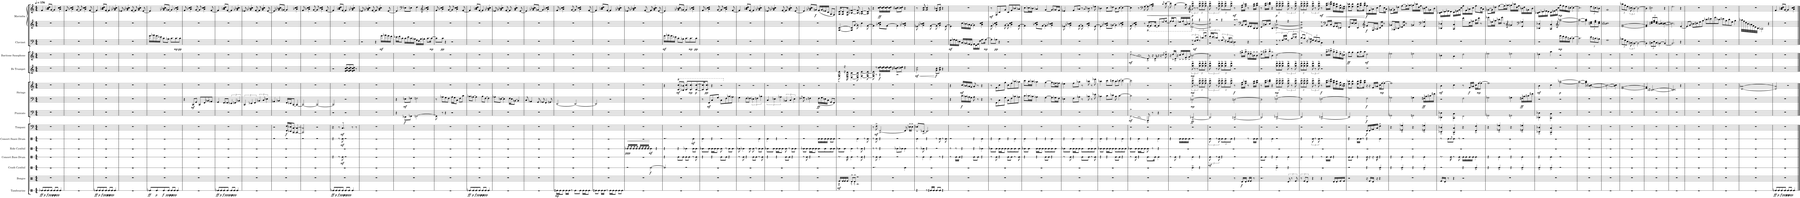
**kern	**dynam	**kern	**dynam	**kern	**dynam	**kern	**dynam	**kern	**dynam	**kern	**dynam	**kern	**dynam	**kern	**dynam	**kern	**kern	**dynam	**kern	**dynam	**kern	**dynam	**kern	**dynam	**kern	**kern	**dynam
*part13	*part13	*part12	*part12	*part11	*part11	*part10	*part10	*part9	*part9	*part8	*part8	*part7	*part7	*part6	*part6	*part5	*part5	*part5	*part4	*part4	*part3	*part3	*part2	*part2	*part1	*part1	*part1
*staff15	*staff15	*staff14	*staff14	*staff13	*staff13	*staff12	*staff12	*staff11	*staff11	*staff10	*staff10	*staff9	*staff9	*staff8	*staff8	*staff7	*staff6	*staff6/7	*staff5	*staff5	*staff4	*staff4	*staff3	*staff3	*staff2	*staff1	*staff1/2
*I"Tambourine	*	*I"Bongos	*	*I"Crash Cymbal	*	*I"Concert Bass Drum	*	*I"Ride Cymbal	*	*I"Concert Snare Drum	*	*I"Timpani	*	*I"Pizzicato	*	*I"Strings	*	*	*I"Bb Trumpet	*	*I"Baritone Saxophone	*	*I"Clavinet	*	*I"Marimba	*	*
*I'Tamb.	*	*I'Bon.	*	*I'Cr. Cym.	*	*I'Con. BD	*	*I'R. Cym.	*	*I'Con. Sn.	*	*I'Timp.	*	*I'Pizz.	*	*I'Str.	*	*	*I'Bb Tpt.	*	*I'Bar. Sax.	*	*I'Clav.	*	*I'Mrm.	*	*
*stria1	*	*	*	*stria1	*	*stria1	*	*stria1	*	*stria1	*	*	*	*	*	*	*	*	*	*	*	*	*	*	*	*	*
*clefX	*	*clefX	*	*clefX	*	*clefX	*	*clefX	*	*clefX	*	*clefF4	*	*clefF4	*	*clefF4	*clefG2	*	*clefG2	*	*clefG2	*	*clefF4	*	*clefG2	*clefG2	*
*	*	*	*	*	*	*	*	*	*	*	*	*	*	*	*	*	*	*	*Trd1c2	*	*Trd12c21	*	*	*	*	*	*
*k[]	*	*k[]	*	*k[]	*	*k[]	*	*k[]	*	*k[]	*	*k[]	*	*k[]	*	*k[]	*k[]	*	*k[]	*	*k[]	*	*k[]	*	*k[]	*k[]	*
*M4/4	*	*M4/4	*	*M4/4	*	*M4/4	*	*M4/4	*	*M4/4	*	*M4/4	*	*M4/4	*	*M4/4	*M4/4	*	*M4/4	*	*M4/4	*	*M4/4	*	*M4/4	*M4/4	*
*MM156	*	*MM156	*	*MM156	*	*MM156	*	*MM156	*	*MM156	*	*MM156	*	*MM156	*	*MM156	*MM156	*	*MM156	*	*MM156	*	*MM156	*	*MM156	*MM156	*
=1	=1	=1	=1	=1	=1	=1	=1	=1	=1	=1	=1	=1	=1	=1	=1	=1	=1	=1	=1	=1	=1	=1	=1	=1	=1	=1	=1
!	!LO:DY:b	!	!	!	!	!	!	!	!	!	!	!	!	!	!	!	!	!	!	!	!	!	!	!	!	!	!
8G-X/L	ff	1r	.	1r	.	1r	.	1r	.	1r	.	1r	.	1r	.	1r	1r	.	1r	.	1r	.	1r	.	1r	4f/	.
!	!LO:DY:b	!	!	!	!	!	!	!	!	!	!	!	!	!	!	!	!	!	!	!	!	!	!	!	!	!	!
8G/	p	.	.	.	.	.	.	.	.	.	.	.	.	.	.	.	.	.	.	.	.	.	.	.	.	.	.
!	!LO:DY:b	!	!	!	!	!	!	!	!	!	!	!	!	!	!	!	!	!	!	!	!	!	!	!	!	!	!
8G/	f	.	.	.	.	.	.	.	.	.	.	.	.	.	.	.	.	.	.	.	.	.	.	.	.	8a-X/ 8cc/ 8dd/L	.
!	!LO:DY:b	!	!	!	!	!	!	!	!	!	!	!	!	!	!	!	!	!	!	!	!	!	!	!	!	!	!
8G/J	ppp	.	.	.	.	.	.	.	.	.	.	.	.	.	.	.	.	.	.	.	.	.	.	.	.	[8g/J	.
!	!LO:DY:b	!	!	!	!	!	!	!	!	!	!	!	!	!	!	!	!	!	!	!	!	!	!	!	!	!	!
8G/L	pp	.	.	.	.	.	.	.	.	.	.	.	.	.	.	.	.	.	.	.	.	.	.	.	.	4g/]	.
!	!LO:DY:b	!	!	!	!	!	!	!	!	!	!	!	!	!	!	!	!	!	!	!	!	!	!	!	!	!	!
8G/J	ppp	.	.	.	.	.	.	.	.	.	.	.	.	.	.	.	.	.	.	.	.	.	.	.	.	.	.
4G/	.	.	.	.	.	.	.	.	.	.	.	.	.	.	.	.	.	.	.	.	.	.	.	.	.	4a-\ 4cc\ 4dd\	.
=2	=2	=2	=2	=2	=2	=2	=2	=2	=2	=2	=2	=2	=2	=2	=2	=2	=2	=2	=2	=2	=2	=2	=2	=2	=2	=2	=2
1r	.	1r	.	1r	.	1r	.	1r	.	1r	.	1r	.	1r	.	1r	1r	.	1r	.	1r	.	1r	.	1r	8f/	.
.	.	.	.	.	.	.	.	.	.	.	.	.	.	.	.	.	.	.	.	.	.	.	.	.	.	4a-X\ 4cc\ 4dd\	.
.	.	.	.	.	.	.	.	.	.	.	.	.	.	.	.	.	.	.	.	.	.	.	.	.	.	[8g/	.
.	.	.	.	.	.	.	.	.	.	.	.	.	.	.	.	.	.	.	.	.	.	.	.	.	.	8g/]	.
.	.	.	.	.	.	.	.	.	.	.	.	.	.	.	.	.	.	.	.	.	.	.	.	.	.	4a-\ 4cc\ 4dd\	.
.	.	.	.	.	.	.	.	.	.	.	.	.	.	.	.	.	.	.	.	.	.	.	.	.	.	[8f/	.
=3	=3	=3	=3	=3	=3	=3	=3	=3	=3	=3	=3	=3	=3	=3	=3	=3	=3	=3	=3	=3	=3	=3	=3	=3	=3	=3	=3
!	!LO:DY:b	!	!	!	!	!	!	!	!	!	!	!	!	!	!	!	!	!	!	!	!	!	!	!	!	!	!
8G-X/L	ff	1r	.	1r	.	1r	.	1r	.	1r	.	1r	.	1r	.	1r	1r	.	1r	.	1r	.	1r	.	1r	4f/]	.
!	!LO:DY:b	!	!	!	!	!	!	!	!	!	!	!	!	!	!	!	!	!	!	!	!	!	!	!	!	!	!
8G/	p	.	.	.	.	.	.	.	.	.	.	.	.	.	.	.	.	.	.	.	.	.	.	.	.	.	.
!	!LO:DY:b	!	!	!	!	!	!	!	!	!	!	!	!	!	!	!	!	!	!	!	!	!	!	!	!	!	!
8G/	f	.	.	.	.	.	.	.	.	.	.	.	.	.	.	.	.	.	.	.	.	.	.	.	.	8a-X/ 8cc/ 8dd/L	.
!	!LO:DY:b	!	!	!	!	!	!	!	!	!	!	!	!	!	!	!	!	!	!	!	!	!	!	!	!	!	!
8G/J	ppp	.	.	.	.	.	.	.	.	.	.	.	.	.	.	.	.	.	.	.	.	.	.	.	.	[8f/J	.
!	!LO:DY:b	!	!	!	!	!	!	!	!	!	!	!	!	!	!	!	!	!	!	!	!	!	!	!	!	!	!
8G/L	pp	.	.	.	.	.	.	.	.	.	.	.	.	.	.	.	.	.	.	.	.	.	.	.	.	4f/]	.
!	!LO:DY:b	!	!	!	!	!	!	!	!	!	!	!	!	!	!	!	!	!	!	!	!	!	!	!	!	!	!
8G/J	ppp	.	.	.	.	.	.	.	.	.	.	.	.	.	.	.	.	.	.	.	.	.	.	.	.	.	.
4G/	.	.	.	.	.	.	.	.	.	.	.	.	.	.	.	.	.	.	.	.	.	.	.	.	.	4g-X/ 4b-X/ 4cc/	.
=4	=4	=4	=4	=4	=4	=4	=4	=4	=4	=4	=4	=4	=4	=4	=4	=4	=4	=4	=4	=4	=4	=4	=4	=4	=4	=4	=4
1r	.	1r	.	1r	.	1r	.	1r	.	1r	.	1r	.	1r	.	1r	1r	.	1r	.	1r	.	1r	.	1r	8e-X/	.
.	.	.	.	.	.	.	.	.	.	.	.	.	.	.	.	.	.	.	.	.	.	.	.	.	.	4g-X/ 4b-X/ 4cc/	.
.	.	.	.	.	.	.	.	.	.	.	.	.	.	.	.	.	.	.	.	.	.	.	.	.	.	[8f/	.
.	.	.	.	.	.	.	.	.	.	.	.	.	.	.	.	.	.	.	.	.	.	.	.	.	.	8f/]	.
.	.	.	.	.	.	.	.	.	.	.	.	.	.	.	.	.	.	.	.	.	.	.	.	.	.	4g-/ 4b-/ 4cc/	.
.	.	.	.	.	.	.	.	.	.	.	.	.	.	.	.	.	.	.	.	.	.	.	.	.	.	[8e-/	.
=5	=5	=5	=5	=5	=5	=5	=5	=5	=5	=5	=5	=5	=5	=5	=5	=5	=5	=5	=5	=5	=5	=5	=5	=5	=5	=5	=5
!	!LO:DY:b	!	!	!	!	!	!	!	!	!	!	!	!	!	!	!	!	!	!	!	!	!	!	!	!	!	!
8G-X/L	ff	1r	.	1r	.	1r	.	1r	.	1r	.	1r	.	1r	.	1r	1r	.	1r	.	1r	.	16g\LL	.	1r	4e-/]	.
.	.	.	.	.	.	.	.	.	.	.	.	.	.	.	.	.	.	.	.	.	.	.	16a-X\	.	.	.	.
!	!LO:DY:b	!	!	!	!	!	!	!	!	!	!	!	!	!	!	!	!	!	!	!	!	!	!	!	!	!	!
8G/	p	.	.	.	.	.	.	.	.	.	.	.	.	.	.	.	.	.	.	.	.	.	16g\	.	.	.	.
.	.	.	.	.	.	.	.	.	.	.	.	.	.	.	.	.	.	.	.	.	.	.	16e-X\JJ	.	.	.	.
!	!LO:DY:b	!	!	!	!	!	!	!	!	!	!	!	!	!	!	!	!	!	!	!	!	!	!	!	!	!	!
8G/	f	.	.	.	.	.	.	.	.	.	.	.	.	.	.	.	.	.	.	.	.	.	8c'\L	.	.	8g-X/ 8b-X/ 8cc/L	.
!	!LO:DY:b	!	!	!	!	!	!	!	!	!	!	!	!	!	!	!	!	!	!	!	!	!	!	!	!	!	!
8G/J	ppp	.	.	.	.	.	.	.	.	.	.	.	.	.	.	.	.	.	.	.	.	.	8B-X'\J	.	.	[8gn/J	.
!	!LO:DY:b	!	!	!	!	!	!	!	!	!	!	!	!	!	!	!	!	!	!	!	!	!	!	!	!	!	!
8G/L	pp	.	.	.	.	.	.	.	.	.	.	.	.	.	.	.	.	.	.	.	.	.	8.c\L	.	.	4g/]	.
!	!LO:DY:b	!	!	!	!	!	!	!	!	!	!	!	!	!	!	!	!	!	!	!	!	!	!	!	!	!	!
8G/J	ppp	.	.	.	.	.	.	.	.	.	.	.	.	.	.	.	.	.	.	.	.	.	.	.	.	.	.
!	!	!	!	!	!	!	!	!	!	!	!	!	!	!	!	!	!	!	!	!	!	!	!	!LO:DY:b	!	!	!
.	.	.	.	.	.	.	.	.	.	.	.	.	.	.	.	.	.	.	.	.	.	.	8.c\	mp	.	.	.
4G/	.	.	.	.	.	.	.	.	.	.	.	.	.	.	.	.	.	.	.	.	.	.	.	.	.	4a-X\ 4cc\ 4dd\	.
!	!	!	!	!	!	!	!	!	!	!	!	!	!	!	!	!	!	!	!	!	!	!	!	!LO:DY:b	!	!	!
.	.	.	.	.	.	.	.	.	.	.	.	.	.	.	.	.	.	.	.	.	.	.	8c\J	pp	.	.	.
=6	=6	=6	=6	=6	=6	=6	=6	=6	=6	=6	=6	=6	=6	=6	=6	=6	=6	=6	=6	=6	=6	=6	=6	=6	=6	=6	=6
1r	.	1r	.	1r	.	1r	.	1r	.	1r	.	1r	.	1r	.	4r	1r	.	1r	.	1r	.	1r	.	1r	8f/	.
.	.	.	.	.	.	.	.	.	.	.	.	.	.	.	.	.	.	.	.	.	.	.	.	.	.	4a-X\ 4cc\ 4dd\	.
!	!	!	!	!	!	!	!	!	!	!	!	!	!	!	!	!	!	!LO:DY:b=2	!	!	!	!	!	!	!	!	!
.	.	.	.	.	.	.	.	.	.	.	.	.	.	.	.	8CC/L	.	mf	.	.	.	.	.	.	.	.	.
.	.	.	.	.	.	.	.	.	.	.	.	.	.	.	.	8GG/J	.	.	.	.	.	.	.	.	.	[8g/	.
.	.	.	.	.	.	.	.	.	.	.	.	.	.	.	.	8CC/L	.	.	.	.	.	.	.	.	.	8g/]	.
.	.	.	.	.	.	.	.	.	.	.	.	.	.	.	.	8FF/	.	.	.	.	.	.	.	.	.	4a-\ 4cc\ 4dd\	.
.	.	.	.	.	.	.	.	.	.	.	.	.	.	.	.	8BB-X/	.	.	.	.	.	.	.	.	.	.	.
.	.	.	.	.	.	.	.	.	.	.	.	.	.	.	.	8AA-X/J	.	.	.	.	.	.	.	.	.	[8f/	.
=7	=7	=7	=7	=7	=7	=7	=7	=7	=7	=7	=7	=7	=7	=7	=7	=7	=7	=7	=7	=7	=7	=7	=7	=7	=7	=7	=7
!	!LO:DY:b	!	!	!	!	!	!	!	!	!	!	!	!	!	!	!	!	!	!	!	!	!	!	!	!	!	!
8G-X/L	ff	1r	.	1r	.	1r	.	1r	.	1r	.	1r	.	1r	.	4GG/	1r	.	1r	.	1r	.	1r	.	1r	4f/]	.
!	!LO:DY:b	!	!	!	!	!	!	!	!	!	!	!	!	!	!	!	!	!	!	!	!	!	!	!	!	!	!
8G/	p	.	.	.	.	.	.	.	.	.	.	.	.	.	.	.	.	.	.	.	.	.	.	.	.	.	.
!	!LO:DY:b	!	!	!	!	!	!	!	!	!	!	!	!	!	!	!	!	!	!	!	!	!	!	!	!	!	!
8G/	f	.	.	.	.	.	.	.	.	.	.	.	.	.	.	8FF/L	.	.	.	.	.	.	.	.	.	8a-X/ 8cc/ 8dd/L	.
!	!LO:DY:b	!	!	!	!	!	!	!	!	!	!	!	!	!	!	!	!	!	!	!	!	!	!	!	!	!	!
8G/J	ppp	.	.	.	.	.	.	.	.	.	.	.	.	.	.	8FF-X/J	.	.	.	.	.	.	.	.	.	[8f/J	.
!	!LO:DY:b	!	!	!	!	!	!	!	!	!	!	!	!	!	!	!	!	!	!	!	!	!	!	!	!	!	!
8G/L	pp	.	.	.	.	.	.	.	.	.	.	.	.	.	.	6EE-X/	.	.	.	.	.	.	.	.	.	4f/]	.
!	!LO:DY:b	!	!	!	!	!	!	!	!	!	!	!	!	!	!	!	!	!	!	!	!	!	!	!	!	!	!
8G/J	ppp	.	.	.	.	.	.	.	.	.	.	.	.	.	.	.	.	.	.	.	.	.	.	.	.	.	.
.	.	.	.	.	.	.	.	.	.	.	.	.	.	.	.	6FFn/	.	.	.	.	.	.	.	.	.	.	.
4G/	.	.	.	.	.	.	.	.	.	.	.	.	.	.	.	.	.	.	.	.	.	.	.	.	.	4g-X/ 4b-X/ 4cc/	.
.	.	.	.	.	.	.	.	.	.	.	.	.	.	.	.	6BB-X/	.	.	.	.	.	.	.	.	.	.	.
=8	=8	=8	=8	=8	=8	=8	=8	=8	=8	=8	=8	=8	=8	=8	=8	=8	=8	=8	=8	=8	=8	=8	=8	=8	=8	=8	=8
1r	.	1r	.	1r	.	1r	.	1r	.	1r	.	1r	.	1r	.	6CC/	1r	.	1r	.	1r	.	1r	.	1r	8e-X/	.
.	.	.	.	.	.	.	.	.	.	.	.	.	.	.	.	.	.	.	.	.	.	.	.	.	.	4g-X/ 4b-X/ 4cc/	.
.	.	.	.	.	.	.	.	.	.	.	.	.	.	.	.	6EE-X/	.	.	.	.	.	.	.	.	.	.	.
.	.	.	.	.	.	.	.	.	.	.	.	.	.	.	.	6FF/	.	.	.	.	.	.	.	.	.	.	.
.	.	.	.	.	.	.	.	.	.	.	.	.	.	.	.	.	.	.	.	.	.	.	.	.	.	[8f/	.
.	.	.	.	.	.	.	.	.	.	.	.	.	.	.	.	6BB-X/	.	.	.	.	.	.	.	.	.	8f/]	.
.	.	.	.	.	.	.	.	.	.	.	.	.	.	.	.	.	.	.	.	.	.	.	.	.	.	4g-/ 4b-/ 4cc/	.
.	.	.	.	.	.	.	.	.	.	.	.	.	.	.	.	6C/	.	.	.	.	.	.	.	.	.	.	.
.	.	.	.	.	.	.	.	.	.	.	.	.	.	.	.	6E-X\	.	.	.	.	.	.	.	.	.	.	.
.	.	.	.	.	.	.	.	.	.	.	.	.	.	.	.	.	.	.	.	.	.	.	.	.	.	[8e-/	.
=9	=9	=9	=9	=9	=9	=9	=9	=9	=9	=9	=9	=9	=9	=9	=9	=9	=9	=9	=9	=9	=9	=9	=9	=9	=9	=9	=9
1r	.	1r	.	1r	.	1r	.	1r	.	2r	.	2r	.	1r	.	4AA-X/	1r	.	1r	.	1r	.	1r	.	1r	4e-/]	.
.	.	.	.	.	.	.	.	.	.	.	.	.	.	.	.	4BB-X/	.	.	.	.	.	.	.	.	.	8g-X/ 8b-X/ 8cc/L	.
.	.	.	.	.	.	.	.	.	.	.	.	.	.	.	.	.	.	.	.	.	.	.	.	.	.	[8gn/J	.
!	!	!	!	!	!	!	!	!	!	!	!	!	!LO:DY:b	!	!	!	!	!	!	!	!	!	!	!	!	!	!
.	.	.	.	.	.	.	.	.	.	2r	.	16FF/ 16F/LL	f	.	.	16FF/LL	.	.	.	.	.	.	.	.	.	4g/]	.
.	.	.	.	.	.	.	.	.	.	.	.	16EE-X/ 16E-X/J	.	.	.	16EE-X/J	.	.	.	.	.	.	.	.	.	.	.
.	.	.	.	.	.	.	.	.	.	.	.	[8CC/ [8C/J	.	.	.	[8CC/J	.	.	.	.	.	.	.	.	.	.	.
.	.	.	.	.	.	.	.	.	.	.	.	4CC/_ 4C/_	.	.	.	4CC/_	.	.	.	.	.	.	.	.	.	4a-X\ 4cc\ 4dd\	.
=10	=10	=10	=10	=10	=10	=10	=10	=10	=10	=10	=10	=10	=10	=10	=10	=10	=10	=10	=10	=10	=10	=10	=10	=10	=10	=10	=10
1r	.	1r	.	1r	.	1r	.	1r	.	2r	.	2CC/] 2C/]	.	1r	.	2CC/_	1r	.	1r	.	1r	.	1r	.	1r	8f/	.
.	.	.	.	.	.	.	.	.	.	.	.	.	.	.	.	.	.	.	.	.	.	.	.	.	.	4a-X\ 4cc\ 4dd\	.
.	.	.	.	.	.	.	.	.	.	.	.	.	.	.	.	.	.	.	.	.	.	.	.	.	.	[8g/	.
.	.	.	.	.	.	.	.	.	.	2r	.	2r	.	.	.	2CC/_	.	.	.	.	.	.	.	.	.	8g/]	.
.	.	.	.	.	.	.	.	.	.	.	.	.	.	.	.	.	.	.	.	.	.	.	.	.	.	4a-\ 4cc\ 4dd\	.
.	.	.	.	.	.	.	.	.	.	.	.	.	.	.	.	.	.	.	.	.	.	.	.	.	.	[8f/	.
=11	=11	=11	=11	=11	=11	=11	=11	=11	=11	=11	=11	=11	=11	=11	=11	=11	=11	=11	=11	=11	=11	=11	=11	=11	=11	=11	=11
!	!LO:DY:b	!	!	!	!	!	!	!	!	!	!	!	!	!	!	!	!	!	!	!	!	!	!	!	!	!	!
8G-X/L	ff	1r	.	1r	.	4r	.	1r	.	4r	.	4r	.	2r	.	2CC/]	1r	.	2r	.	1r	.	1r	.	1r	4f/]	.
!	!LO:DY:b	!	!	!	!	!	!	!	!	!	!	!	!	!	!	!	!	!	!	!	!	!	!	!	!	!	!
8G/	p	.	.	.	.	.	.	.	.	.	.	.	.	.	.	.	.	.	.	.	.	.	.	.	.	.	.
!	!LO:DY:b	!	!	!	!	!	!	!	!	!	!	!	!	!	!	!	!	!	!	!	!	!	!	!	!	!	!
8G/	f	.	.	.	.	8r	.	.	.	8r	.	8r	.	.	.	.	.	.	.	.	.	.	.	.	.	8a-X/ 8cc/ 8dd/L	.
!	!LO:DY:b	!	!	!	!	!	!LO:DY:b	!	!	!	!LO:DY:b	!	!LO:DY:b	!	!	!	!	!	!	!	!	!	!	!	!	!	!
8G/J	ppp	.	.	.	.	8CC\	mf	.	.	8DD\	mf	4.C^^/	mf	.	.	.	.	.	.	.	.	.	.	.	.	[8f/J	.
!	!LO:DY:b	!	!	!	!	!	!	!	!	!	!	!	!	!	!	!	!	!	!	!	!	!	!	!	!	!	!
8G/L	pp	.	.	.	.	2r	.	.	.	2r	.	.	.	2r	.	2r	.	.	8f/' 8g/' 8cc/' 8dd/'L	.	.	.	.	.	.	4f/]	.
!	!LO:DY:b	!	!	!	!	!	!	!	!	!	!	!	!	!	!	!	!	!	!	!	!	!	!	!	!	!	!
8G/J	ppp	.	.	.	.	.	.	.	.	.	.	.	.	.	.	.	.	.	8f/' 8g/' 8cc/' 8dd/'	.	.	.	.	.	.	.	.
4G/	.	.	.	.	.	.	.	.	.	.	.	8r	.	.	.	.	.	.	8f/' 8g/' 8cc/' 8dd/'J	.	.	.	.	.	.	4g-X/ 4b-X/ 4cc/	.
.	.	.	.	.	.	.	.	.	.	.	.	8r	.	.	.	.	.	.	8r	.	.	.	.	.	.	.	.
=12	=12	=12	=12	=12	=12	=12	=12	=12	=12	=12	=12	=12	=12	=12	=12	=12	=12	=12	=12	=12	=12	=12	=12	=12	=12	=12	=12
1r	.	1r	.	1r	.	1r	.	1r	.	1r	.	1r	.	1r	.	1r	1r	.	1r	.	1r	.	2r	.	1r	8e-X/	.
.	.	.	.	.	.	.	.	.	.	.	.	.	.	.	.	.	.	.	.	.	.	.	.	.	.	4g-X/ 4b-X/ 4cc/	.
.	.	.	.	.	.	.	.	.	.	.	.	.	.	.	.	.	.	.	.	.	.	.	.	.	.	[8f/	.
.	.	.	.	.	.	.	.	.	.	.	.	.	.	.	.	.	.	.	.	.	.	.	4r	.	.	8f/]	.
.	.	.	.	.	.	.	.	.	.	.	.	.	.	.	.	.	.	.	.	.	.	.	.	.	.	4g-/ 4b-/ 4cc/	.
!	!	!	!	!	!	!	!	!	!	!	!	!	!	!	!	!	!	!	!	!	!	!	!	!LO:DY:b	!	!	!
.	.	.	.	.	.	.	.	.	.	.	.	.	.	.	.	.	.	.	.	.	.	.	16g\LL	mf	.	.	.
.	.	.	.	.	.	.	.	.	.	.	.	.	.	.	.	.	.	.	.	.	.	.	16a-X\	.	.	.	.
.	.	.	.	.	.	.	.	.	.	.	.	.	.	.	.	.	.	.	.	.	.	.	16g\	.	.	[8e-/	.
.	.	.	.	.	.	.	.	.	.	.	.	.	.	.	.	.	.	.	.	.	.	.	16f\JJ	.	.	.	.
=13	=13	=13	=13	=13	=13	=13	=13	=13	=13	=13	=13	=13	=13	=13	=13	=13	=13	=13	=13	=13	=13	=13	=13	=13	=13	=13	=13
1r	.	1r	.	1r	.	1r	.	1r	.	1r	.	1r	.	4r	.	4r	1r	.	1r	.	1r	.	16e-X\LL	.	1r	4e-/]	.
.	.	.	.	.	.	.	.	.	.	.	.	.	.	.	.	.	.	.	.	.	.	.	16f\J	.	.	.	.
.	.	.	.	.	.	.	.	.	.	.	.	.	.	.	.	.	.	.	.	.	.	.	8c'\J	.	.	.	.
*	*	*	*	*	*	*	*	*	*	*	*	*	*	*	*	*	*	*	*	*	*	*	*	*	*	*clefF4	*
!	!	!	!	!	!	!	!	!	!	!	!	!	!	!	!LO:DY:b	!	!	!LO:DY:b=2	!	!	!	!	!	!	!	!	!
.	.	.	.	.	.	.	.	.	.	.	.	.	.	8EE-X\L	f	8E-X\L	.	mf	.	.	.	.	16c\LL	.	.	8E-X\L	.
.	.	.	.	.	.	.	.	.	.	.	.	.	.	.	.	.	.	.	.	.	.	.	16e-\	.	.	.	.
.	.	.	.	.	.	.	.	.	.	.	.	.	.	8FF-X\J	.	8F-X\J	.	.	.	.	.	.	16c\	.	.	8En\J	.
.	.	.	.	.	.	.	.	.	.	.	.	.	.	.	.	.	.	.	.	.	.	.	16B-X\JJ	.	.	.	.
.	.	.	.	.	.	.	.	.	.	.	.	.	.	[2FFn\	.	2Fn\	.	.	.	.	.	.	16G\LL	.	.	4F\	.
.	.	.	.	.	.	.	.	.	.	.	.	.	.	.	.	.	.	.	.	.	.	.	16F\	.	.	.	.
.	.	.	.	.	.	.	.	.	.	.	.	.	.	.	.	.	.	.	.	.	.	.	16B-\	.	.	.	.
.	.	.	.	.	.	.	.	.	.	.	.	.	.	.	.	.	.	.	.	.	.	.	16Bn\JJ	.	.	.	.
*	*	*	*	*	*	*	*	*	*	*	*	*	*	*	*	*	*	*	*	*	*	*	*	*	*	*clefG2	*
.	.	.	.	.	.	.	.	.	.	.	.	.	.	.	.	.	.	.	.	.	.	.	8.c\L	.	.	4a-X\ 4cc\ 4dd\	.
!	!	!	!	!	!	!	!	!	!	!	!	!	!	!	!	!	!	!	!	!	!	!	!	!LO:DY:b	!	!	!
.	.	.	.	.	.	.	.	.	.	.	.	.	.	.	.	.	.	.	.	.	.	.	[16c\Jk	mp	.	.	.
=14	=14	=14	=14	=14	=14	=14	=14	=14	=14	=14	=14	=14	=14	=14	=14	=14	=14	=14	=14	=14	=14	=14	=14	=14	=14	=14	=14
1r	.	1r	.	1r	.	1r	.	1r	.	1r	.	1r	.	8FF\]	.	8r	1r	.	1r	.	1r	.	8c\L]	.	1r	8f/	.
!	!	!	!	!	!	!	!	!	!	!	!	!	!	!	!	!	!	!	!	!	!	!	!	!LO:DY:b	!	!	!
.	.	.	.	.	.	.	.	.	.	.	.	.	.	8r	.	8A-X\L	.	.	.	.	.	.	8c\J	pp	.	4a-X\ 4cc\ 4dd\	.
.	.	.	.	.	.	.	.	.	.	.	.	.	.	4r	.	8G\	.	.	.	.	.	.	4r	.	.	.	.
.	.	.	.	.	.	.	.	.	.	.	.	.	.	.	.	8F\J	.	.	.	.	.	.	.	.	.	[8g/	.
.	.	.	.	.	.	.	.	.	.	.	.	.	.	2r	.	16A-\LL	.	.	.	.	.	.	2r	.	.	8g/]	.
.	.	.	.	.	.	.	.	.	.	.	.	.	.	.	.	16G\J	.	.	.	.	.	.	.	.	.	.	.
.	.	.	.	.	.	.	.	.	.	.	.	.	.	.	.	8C\J	.	.	.	.	.	.	.	.	.	4a-\ 4cc\ 4dd\	.
.	.	.	.	.	.	.	.	.	.	.	.	.	.	.	.	8F\L	.	.	.	.	.	.	.	.	.	.	.
.	.	.	.	.	.	.	.	.	.	.	.	.	.	.	.	8c\J	.	.	.	.	.	.	.	.	.	[8f/	.
=15	=15	=15	=15	=15	=15	=15	=15	=15	=15	=15	=15	=15	=15	=15	=15	=15	=15	=15	=15	=15	=15	=15	=15	=15	=15	=15	=15
!	!LO:DY:b	!	!	!	!	!	!	!	!	!	!	!	!	!	!	!	!	!	!	!	!	!	!	!	!	!	!
8G-X/L	ff	1r	.	1r	.	1r	.	1r	.	1r	.	1r	.	1r	.	8B-X\L	1r	.	1r	.	1r	.	1r	.	1r	4f/]	.
!	!LO:DY:b	!	!	!	!	!	!	!	!	!	!	!	!	!	!	!	!	!	!	!	!	!	!	!	!	!	!
8G/	p	.	.	.	.	.	.	.	.	.	.	.	.	.	.	[8A-X\J	.	.	.	.	.	.	.	.	.	.	.
!	!LO:DY:b	!	!	!	!	!	!	!	!	!	!	!	!	!	!	!	!	!	!	!	!	!	!	!	!	!	!
8G/	f	.	.	.	.	.	.	.	.	.	.	.	.	.	.	4A-\]	.	.	.	.	.	.	.	.	.	8a-X/ 8cc/ 8dd/L	.
!	!LO:DY:b	!	!	!	!	!	!	!	!	!	!	!	!	!	!	!	!	!	!	!	!	!	!	!	!	!	!
8G/J	ppp	.	.	.	.	.	.	.	.	.	.	.	.	.	.	.	.	.	.	.	.	.	.	.	.	[8f/J	.
!	!LO:DY:b	!	!	!	!	!	!	!	!	!	!	!	!	!	!	!	!	!	!	!	!	!	!	!	!	!	!
8G/L	pp	.	.	.	.	.	.	.	.	.	.	.	.	.	.	8B-\L	.	.	.	.	.	.	.	.	.	4f/]	.
!	!LO:DY:b	!	!	!	!	!	!	!	!	!	!	!	!	!	!	!	!	!	!	!	!	!	!	!	!	!	!
8G/J	ppp	.	.	.	.	.	.	.	.	.	.	.	.	.	.	[8F\J	.	.	.	.	.	.	.	.	.	.	.
4G/	.	.	.	.	.	.	.	.	.	.	.	.	.	.	.	4F\]	.	.	.	.	.	.	.	.	.	4g-X/ 4b-X/ 4cc/	.
=16	=16	=16	=16	=16	=16	=16	=16	=16	=16	=16	=16	=16	=16	=16	=16	=16	=16	=16	=16	=16	=16	=16	=16	=16	=16	=16	=16
1r	.	1r	.	1r	.	1r	.	1r	.	1r	.	1r	.	1r	.	8A-X\L	1r	.	1r	.	1r	.	1r	.	1r	8e-X/	.
.	.	.	.	.	.	.	.	.	.	.	.	.	.	.	.	[8E-X\J	.	.	.	.	.	.	.	.	.	4g-X/ 4b-X/ 4cc/	.
.	.	.	.	.	.	.	.	.	.	.	.	.	.	.	.	4E-\]	.	.	.	.	.	.	.	.	.	.	.
.	.	.	.	.	.	.	.	.	.	.	.	.	.	.	.	.	.	.	.	.	.	.	.	.	.	[8f/	.
.	.	.	.	.	.	.	.	.	.	.	.	.	.	.	.	16F\LL	.	.	.	.	.	.	.	.	.	8f/]	.
.	.	.	.	.	.	.	.	.	.	.	.	.	.	.	.	16E-\J	.	.	.	.	.	.	.	.	.	.	.
.	.	.	.	.	.	.	.	.	.	.	.	.	.	.	.	[8BB-X\J	.	.	.	.	.	.	.	.	.	4g-/ 4b-/ 4cc/	.
.	.	.	.	.	.	.	.	.	.	.	.	.	.	.	.	4BB-/]	.	.	.	.	.	.	.	.	.	.	.
.	.	.	.	.	.	.	.	.	.	.	.	.	.	.	.	.	.	.	.	.	.	.	.	.	.	[8e-/	.
=17	=17	=17	=17	=17	=17	=17	=17	=17	=17	=17	=17	=17	=17	=17	=17	=17	=17	=17	=17	=17	=17	=17	=17	=17	=17	=17	=17
1r	.	1r	.	1r	.	1r	.	1r	.	1r	.	1r	.	1r	.	8C/	1r	.	1r	.	1r	.	1r	.	1r	4e-/]	.
.	.	.	.	.	.	.	.	.	.	.	.	.	.	.	.	4AA-X/	.	.	.	.	.	.	.	.	.	.	.
.	.	.	.	.	.	.	.	.	.	.	.	.	.	.	.	.	.	.	.	.	.	.	.	.	.	8g-X/ 8b-X/ 8cc/L	.
.	.	.	.	.	.	.	.	.	.	.	.	.	.	.	.	8GG/	.	.	.	.	.	.	.	.	.	[8gn/J	.
.	.	.	.	.	.	.	.	.	.	.	.	.	.	.	.	8GG-X/	.	.	.	.	.	.	.	.	.	4g/]	.
.	.	.	.	.	.	.	.	.	.	.	.	.	.	.	.	4FF/	.	.	.	.	.	.	.	.	.	.	.
.	.	.	.	.	.	.	.	.	.	.	.	.	.	.	.	.	.	.	.	.	.	.	.	.	.	4a-X\ 4cc\ 4dd\	.
.	.	.	.	.	.	.	.	.	.	.	.	.	.	.	.	8GGn/	.	.	.	.	.	.	.	.	.	.	.
=18	=18	=18	=18	=18	=18	=18	=18	=18	=18	=18	=18	=18	=18	=18	=18	=18	=18	=18	=18	=18	=18	=18	=18	=18	=18	=18	=18
!	!LO:DY:b	!	!	!	!	!	!	!	!	!	!	!	!	!	!	!	!	!	!	!	!	!	!	!	!	!	!
16F#X\LL	mp	1r	.	1r	.	1r	.	1r	.	1r	.	1r	.	1r	.	[2DD/	1r	.	1r	.	1r	.	1r	.	1r	8f/	.
16F\J	.	.	.	.	.	.	.	.	.	.	.	.	.	.	.	.	.	.	.	.	.	.	.	.	.	.	.
8F\J	.	.	.	.	.	.	.	.	.	.	.	.	.	.	.	.	.	.	.	.	.	.	.	.	.	4a-X\ 4cc\ 4dd\	.
16F\LL	.	.	.	.	.	.	.	.	.	.	.	.	.	.	.	.	.	.	.	.	.	.	.	.	.	.	.
16F\JJ	.	.	.	.	.	.	.	.	.	.	.	.	.	.	.	.	.	.	.	.	.	.	.	.	.	.	.
8r	.	.	.	.	.	.	.	.	.	.	.	.	.	.	.	.	.	.	.	.	.	.	.	.	.	[8g/	.
8F\L	.	.	.	.	.	.	.	.	.	.	.	.	.	.	.	2DD/_	.	.	.	.	.	.	.	.	.	8g/]	.
8F\J	.	.	.	.	.	.	.	.	.	.	.	.	.	.	.	.	.	.	.	.	.	.	.	.	.	4a-\ 4cc\ 4dd\	.
16F\LL	.	.	.	.	.	.	.	.	.	.	.	.	.	.	.	.	.	.	.	.	.	.	.	.	.	.	.
16F\J	.	.	.	.	.	.	.	.	.	.	.	.	.	.	.	.	.	.	.	.	.	.	.	.	.	.	.
8F\J	.	.	.	.	.	.	.	.	.	.	.	.	.	.	.	.	.	.	.	.	.	.	.	.	.	[8f/	.
=19	=19	=19	=19	=19	=19	=19	=19	=19	=19	=19	=19	=19	=19	=19	=19	=19	=19	=19	=19	=19	=19	=19	=19	=19	=19	=19	=19
8F#X\L	.	1r	.	1r	.	1r	.	1r	.	1r	.	1r	.	1r	.	2DD/]	1r	.	1r	.	1r	.	1r	.	1r	4f/]	.
8F\J	.	.	.	.	.	.	.	.	.	.	.	.	.	.	.	.	.	.	.	.	.	.	.	.	.	.	.
16F\LL	.	.	.	.	.	.	.	.	.	.	.	.	.	.	.	.	.	.	.	.	.	.	.	.	.	8a-X/ 8cc/ 8dd/L	.
16F\JJ	.	.	.	.	.	.	.	.	.	.	.	.	.	.	.	.	.	.	.	.	.	.	.	.	.	.	.
8r	.	.	.	.	.	.	.	.	.	.	.	.	.	.	.	.	.	.	.	.	.	.	.	.	.	[8f/J	.
16F\LL	.	.	.	.	.	.	.	.	.	.	.	.	.	.	.	2r	.	.	.	.	.	.	.	.	.	4f/]	.
16F\J	.	.	.	.	.	.	.	.	.	.	.	.	.	.	.	.	.	.	.	.	.	.	.	.	.	.	.
8F\J	.	.	.	.	.	.	.	.	.	.	.	.	.	.	.	.	.	.	.	.	.	.	.	.	.	.	.
8F\L	.	.	.	.	.	.	.	.	.	.	.	.	.	.	.	.	.	.	.	.	.	.	.	.	.	4g-X/ 4b-X/ 4cc/	.
8F\J	.	.	.	.	.	.	.	.	.	.	.	.	.	.	.	.	.	.	.	.	.	.	.	.	.	.	.
=20	=20	=20	=20	=20	=20	=20	=20	=20	=20	=20	=20	=20	=20	=20	=20	=20	=20	=20	=20	=20	=20	=20	=20	=20	=20	=20	=20
!	!	!	!	!	!	!	!	!	!LO:HP:b	!	!	!	!	!	!	!	!	!	!	!	!	!	!	!	!	!	!
!	!	!	!	!	!	!	!	!	!LO:DY:n=1:b	!	!	!	!	!	!	!	!	!	!	!	!	!	!	!	!	!	!
*	*	*	*	*	*	*	*	*tremolo	*	*	*	*	*	*	*	*	*	*	*	*	*	*	*	*	*	*	*
1r	.	1r	.	2r	.	1r	.	32AA-X/LLL	< ppp	1r	.	1r	.	1r	.	1r	1r	.	1r	.	1r	.	1r	.	1r	8e-X/	.
.	.	.	.	.	.	.	.	32AA-X/	.	.	.	.	.	.	.	.	.	.	.	.	.	.	.	.	.	.	.
.	.	.	.	.	.	.	.	32AA/	.	.	.	.	.	.	.	.	.	.	.	.	.	.	.	.	.	.	.
.	.	.	.	.	.	.	.	32AA/	.	.	.	.	.	.	.	.	.	.	.	.	.	.	.	.	.	.	.
.	.	.	.	.	.	.	.	32AA/	.	.	.	.	.	.	.	.	.	.	.	.	.	.	.	.	.	4g-X/ 4b-X/ 4cc/	.
.	.	.	.	.	.	.	.	32AA/	.	.	.	.	.	.	.	.	.	.	.	.	.	.	.	.	.	.	.
.	.	.	.	.	.	.	.	32AA/	.	.	.	.	.	.	.	.	.	.	.	.	.	.	.	.	.	.	.
.	.	.	.	.	.	.	.	32AA/JJJ	.	.	.	.	.	.	.	.	.	.	.	.	.	.	.	.	.	.	.
.	.	.	.	.	.	.	.	32AA/LLL	.	.	.	.	.	.	.	.	.	.	.	.	.	.	.	.	.	.	.
.	.	.	.	.	.	.	.	32AA/	.	.	.	.	.	.	.	.	.	.	.	.	.	.	.	.	.	.	.
.	.	.	.	.	.	.	.	32AA/	.	.	.	.	.	.	.	.	.	.	.	.	.	.	.	.	.	.	.
.	.	.	.	.	.	.	.	32AA/	.	.	.	.	.	.	.	.	.	.	.	.	.	.	.	.	.	.	.
.	.	.	.	.	.	.	.	32AA/	.	.	.	.	.	.	.	.	.	.	.	.	.	.	.	.	.	[8f/	.
.	.	.	.	.	.	.	.	32AA/	.	.	.	.	.	.	.	.	.	.	.	.	.	.	.	.	.	.	.
.	.	.	.	.	.	.	.	32AA/	.	.	.	.	.	.	.	.	.	.	.	.	.	.	.	.	.	.	.
.	.	.	.	.	.	.	.	32AA/JJJ	.	.	.	.	.	.	.	.	.	.	.	.	.	.	.	.	.	.	.
*	*	*	*	*	*	*	*	*Xtremolo	*	*	*	*	*	*	*	*	*	*	*	*	*	*	*	*	*	*	*
!	!	!	!	!	!LO:DY:b	!	!	!	!LO:DY:n=2:b	!	!	!	!	!	!	!	!	!	!	!	!	!	!	!	!	!	!
.	.	.	.	[2A\	f	.	.	4AA\	[ mf	.	.	.	.	.	.	.	.	.	.	.	.	.	.	.	.	8f/]	.
.	.	.	.	.	.	.	.	.	.	.	.	.	.	.	.	.	.	.	.	.	.	.	.	.	.	4g-/ 4b-/ 4cc/	.
.	.	.	.	.	.	.	.	4r	.	.	.	.	.	.	.	.	.	.	.	.	.	.	.	.	.	.	.
.	.	.	.	.	.	.	.	.	.	.	.	.	.	.	.	.	.	.	.	.	.	.	.	.	.	[8e-/	.
=21	=21	=21	=21	=21	=21	=21	=21	=21	=21	=21	=21	=21	=21	=21	=21	=21	=21	=21	=21	=21	=21	=21	=21	=21	=21	=21	=21
!	!	!	!	!	!	!	!	!	!	!	!	!	!	!	!	!	!	!	!	!	!	!	!	!LO:DY:b	!	!	!
1r	.	1r	.	2A/]	.	4r	.	4r	.	2.r	.	1r	.	1r	.	1r	4r	.	1r	.	1r	.	16g\LL	mf	1r	4e-/]	.
.	.	.	.	.	.	.	.	.	.	.	.	.	.	.	.	.	.	.	.	.	.	.	16a-X\	.	.	.	.
.	.	.	.	.	.	.	.	.	.	.	.	.	.	.	.	.	.	.	.	.	.	.	16g\	.	.	.	.
.	.	.	.	.	.	.	.	.	.	.	.	.	.	.	.	.	.	.	.	.	.	.	16e-X\JJ	.	.	.	.
*	*	*	*	*	*	*	*	*	*	*	*	*	*	*	*	*	*8va	*	*	*	*	*	*	*	*	*	*
!	!	!	!	!	!	!	!	!	!	!	!	!	!	!	!	!	!	!LO:DY:b	!	!	!	!	!	!	!	!	!
.	.	.	.	.	.	8CC\L	.	4r	.	.	.	.	.	.	.	.	8cc/ 8ccc/L	mf	.	.	.	.	8c'\L	.	.	8g-X/ 8b-X/ 8cc/L	.
.	.	.	.	.	.	8CC\J	.	.	.	.	.	.	.	.	.	.	8b-X/ 8bb-X/J	.	.	.	.	.	8B-X'\J	.	.	[8gn/J	.
.	.	.	.	2r	.	8CC\L	.	4AA-X\	.	.	.	.	.	.	.	.	8.cc/ 8.ccc/L	.	.	.	.	.	8.c\L	.	.	4g/]	.
.	.	.	.	.	.	8CC\J	.	.	.	.	.	.	.	.	.	.	.	.	.	.	.	.	.	.	.	.	.
!	!	!	!	!	!	!	!	!	!	!	!	!	!	!	!	!	!	!LO:DY:b	!	!	!	!	!	!LO:DY:b	!	!	!
.	.	.	.	.	.	.	.	.	.	.	.	.	.	.	.	.	8.cc/ 8.ccc/	mp	.	.	.	.	8.c\	mp	.	.	.
!	!	!	!	!	!	!	!	!	!	!	!LO:DY:b	!	!	!	!	!	!	!	!	!	!	!	!	!	!	!	!
.	.	.	.	.	.	8r	.	8AA\L	.	4DD\	mf	.	.	.	.	.	.	.	.	.	.	.	.	.	.	4a-X\ 4cc\ 4dd\	.
!	!	!	!	!	!	!	!	!	!	!	!	!	!	!	!	!	!	!LO:DY:b	!	!	!	!	!	!LO:DY:b	!	!	!
.	.	.	.	.	.	8CC\	.	8AA\J	.	.	.	.	.	.	.	.	[8cc/ [8ccc/	p	.	.	.	.	8c\J	pp	.	.	.
=22	=22	=22	=22	=22	=22	=22	=22	=22	=22	=22	=22	=22	=22	=22	=22	=22	=22	=22	=22	=22	=22	=22	=22	=22	=22	=22	=22
1r	.	1r	.	1r	.	4r	.	8AA-X\L	.	4DD\	.	1r	.	1r	.	8r	16cc/] 16ccc/]K	.	1r	.	1r	.	1r	.	1r	8f/	.
!	!	!	!	!	!	!	!	!	!	!	!	!	!	!	!	!	!	!LO:DY:b	!	!	!	!	!	!	!	!	!
.	.	.	.	.	.	.	.	.	.	.	.	.	.	.	.	.	8.cc/ 8.ccc/J	pp	.	.	.	.	.	.	.	.	.
!	!	!	!	!	!	!	!	!	!	!	!	!	!	!	!	!	!	!LO:DY:b=2	!	!	!	!	!	!	!	!	!
.	.	.	.	.	.	.	.	8AA\J	.	.	.	.	.	.	.	8FF/L	.	mf	.	.	.	.	.	.	.	4a-X\ 4cc\ 4dd\	.
.	.	.	.	.	.	4r	.	16AA\LL	.	4r	.	.	.	.	.	8C/	4r	.	.	.	.	.	.	.	.	.	.
.	.	.	.	.	.	.	.	16AA\J	.	.	.	.	.	.	.	.	.	.	.	.	.	.	.	.	.	.	.
.	.	.	.	.	.	.	.	8AA\J	.	.	.	.	.	.	.	8G/J	.	.	.	.	.	.	.	.	.	[8g/	.
.	.	.	.	.	.	8CC\L	.	8AA\	.	2r	.	.	.	.	.	8C\L	2r	.	.	.	.	.	.	.	.	8g/]	.
.	.	.	.	.	.	8CC\J	.	8r	.	.	.	.	.	.	.	8F\	.	.	.	.	.	.	.	.	.	4a-\ 4cc\ 4dd\	.
.	.	.	.	.	.	4r	.	8AA\L	.	.	.	.	.	.	.	8B-X\	.	.	.	.	.	.	.	.	.	.	.
.	.	.	.	.	.	.	.	8AA\J	.	.	.	.	.	.	.	8A-X\J	.	.	.	.	.	.	.	.	.	[8f/	.
=23	=23	=23	=23	=23	=23	=23	=23	=23	=23	=23	=23	=23	=23	=23	=23	=23	=23	=23	=23	=23	=23	=23	=23	=23	=23	=23	=23
*	*	*	*	*	*	*	*	*	*	*	*	*	*	*	*	*	*X8va	*	*	*	*	*	*	*	*	*	*
1r	.	1r	.	1r	.	8r	.	8BB-X\	.	2.r	.	1r	.	1r	.	4G\	2r	.	1r	.	1r	.	1r	.	1r	4f/]	.
.	.	.	.	.	.	8CC\	.	4AA-X\	.	.	.	.	.	.	.	.	.	.	.	.	.	.	.	.	.	.	.
.	.	.	.	.	.	4r	.	.	.	.	.	.	.	.	.	8F\L	.	.	.	.	.	.	.	.	.	8a-X/ 8cc/ 8dd/L	.
.	.	.	.	.	.	.	.	8AA\	.	.	.	.	.	.	.	8F-X\J	.	.	.	.	.	.	.	.	.	[8f/J	.
.	.	.	.	.	.	8CC\L	.	8AA\	.	.	.	.	.	.	.	6E-X\	2r	.	.	.	.	.	.	.	.	4f/]	.
.	.	.	.	.	.	8CC\J	.	8r	.	.	.	.	.	.	.	.	.	.	.	.	.	.	.	.	.	.	.
.	.	.	.	.	.	.	.	.	.	.	.	.	.	.	.	6Fn\	.	.	.	.	.	.	.	.	.	.	.
.	.	.	.	.	.	8r	.	8AA\L	.	4DD\	.	.	.	.	.	.	.	.	.	.	.	.	.	.	.	4g-X/ 4b-X/ 4cc/	.
.	.	.	.	.	.	.	.	.	.	.	.	.	.	.	.	6B-X\	.	.	.	.	.	.	.	.	.	.	.
.	.	.	.	.	.	8CC\	.	8AA\J	.	.	.	.	.	.	.	.	.	.	.	.	.	.	.	.	.	.	.
=24	=24	=24	=24	=24	=24	=24	=24	=24	=24	=24	=24	=24	=24	=24	=24	=24	=24	=24	=24	=24	=24	=24	=24	=24	=24	=24	=24
1r	.	1r	.	1r	.	4r	.	8AA-X\L	.	4DD\	.	1r	.	1r	.	6C/	2r	.	1r	.	1r	.	1r	.	1r	8e-X/	.
.	.	.	.	.	.	.	.	8AA\J	.	.	.	.	.	.	.	.	.	.	.	.	.	.	.	.	.	4g-X/ 4b-X/ 4cc/	.
.	.	.	.	.	.	.	.	.	.	.	.	.	.	.	.	6E-X\	.	.	.	.	.	.	.	.	.	.	.
.	.	.	.	.	.	4r	.	16AA\LL	.	4r	.	.	.	.	.	.	.	.	.	.	.	.	.	.	.	.	.
.	.	.	.	.	.	.	.	16AA\J	.	.	.	.	.	.	.	.	.	.	.	.	.	.	.	.	.	.	.
.	.	.	.	.	.	.	.	.	.	.	.	.	.	.	.	6A-X\	.	.	.	.	.	.	.	.	.	.	.
.	.	.	.	.	.	.	.	8AA\J	.	.	.	.	.	.	.	.	.	.	.	.	.	.	.	.	.	[8f/	.
.	.	.	.	.	.	8CC\L	.	8AA\	.	2r	.	.	.	.	.	6BB-X/	2r	.	.	.	.	.	.	.	.	8f/]	.
.	.	.	.	.	.	8CC\J	.	8r	.	.	.	.	.	.	.	.	.	.	.	.	.	.	.	.	.	4g-/ 4b-/ 4cc/	.
.	.	.	.	.	.	.	.	.	.	.	.	.	.	.	.	6C/	.	.	.	.	.	.	.	.	.	.	.
.	.	.	.	.	.	4r	.	8AA\L	.	.	.	.	.	.	.	.	.	.	.	.	.	.	.	.	.	.	.
.	.	.	.	.	.	.	.	.	.	.	.	.	.	.	.	6E-\	.	.	.	.	.	.	.	.	.	.	.
.	.	.	.	.	.	.	.	8AA\J	.	.	.	.	.	.	.	.	.	.	.	.	.	.	.	.	.	[8e-/	.
=25	=25	=25	=25	=25	=25	=25	=25	=25	=25	=25	=25	=25	=25	=25	=25	=25	=25	=25	=25	=25	=25	=25	=25	=25	=25	=25	=25
.	.	.	.	.	.	.	.	.	.	.	.	.	.	.	.	8qF#X/	.	.	.	.	.	.	.	.	.	.	.
1r	.	1r	.	1r	.	8r	.	8AA-X\L	.	2r	.	1r	.	1r	.	8G\	2r	.	1r	.	1r	.	1r	.	1r	4e-/]	.
.	.	.	.	.	.	8CC\	.	8AA\J	.	.	.	.	.	.	.	8r	.	.	.	.	.	.	.	.	.	.	.
.	.	.	.	.	.	4r	.	16AA\LL	.	.	.	.	.	.	.	4Fn\	.	.	.	.	.	.	.	.	.	8g-X/ 8b-X/ 8cc/L	.
.	.	.	.	.	.	.	.	16AA\J	.	.	.	.	.	.	.	.	.	.	.	.	.	.	.	.	.	.	.
!	!	!	!	!	!	!	!	!	!	!	!	!	!	!	!	!	!	!	!	!	!	!	!	!	!	!	!LO:DY:b
.	.	.	.	.	.	.	.	8AA\J	.	.	.	.	.	.	.	.	.	.	.	.	.	.	.	.	.	8gn/J	f
!	!	!	!	!	!	!	!	!	!	!	!	!	!	!	!	!	!	!LO:DY:b=2	!	!	!	!	!	!	!	!	!
.	.	.	.	.	.	2r	.	8AA\L	.	16DD\LL	.	.	.	.	.	16F\LL	2r	ff	.	.	.	.	.	.	.	(<16f/LL	.
.	.	.	.	.	.	.	.	.	.	16DD\	.	.	.	.	.	16G\	.	.	.	.	.	.	.	.	.	16g/	.
.	.	.	.	.	.	.	.	8AA\	.	16DD\	.	.	.	.	.	16E-X\	.	.	.	.	.	.	.	.	.	16e-X/	.
.	.	.	.	.	.	.	.	.	.	16DD\JJ	.	.	.	.	.	16C\JJ	.	.	.	.	.	.	.	.	.	16c/JJ	.
.	.	.	.	.	.	.	.	8AA\	.	8DD\L	.	.	.	.	.	8GG/L	.	.	.	.	.	.	.	.	.	8G/L	.
.	.	.	.	.	.	.	.	8AA\J	.	8DD\J	.	.	.	.	.	8FF/J	.	.	.	.	.	.	.	.	.	8F/J)	.
=26	=26	=26	=26	=26	=26	=26	=26	=26	=26	=26	=26	=26	=26	=26	=26	=26	=26	=26	=26	=26	=26	=26	=26	=26	=26	=26	=26
*	*	*^	*	*	*	*	*	*	*	*	*	*	*	*	*	*	*	*	*^	*	*	*	*	*	*	*	*
!	!	!	!	!LO:DY:b	!	!	!	!	!	!	!	!	!	!	!	!	!	!	!	!	!	!	!	!	!	!	!	!	!
1r	.	16e/LL	4r	mf	1r	.	8.r	.	8AA-X\L	.	2r	.	1r	.	1r	.	1r	1r	.	8E^^\	8e\	.	1r	.	1r	.	[4F/ [4c/	[16G/ [16d/KL	.
.	.	16e/	.	.	.	.	.	.	.	.	.	.	.	.	.	.	.	.	.	.	.	.	.	.	.	.	.	8G/] 8d/]	.
.	.	16e/	.	.	.	.	.	.	8AA\J	.	.	.	.	.	.	.	.	.	.	16r	16r	.	.	.	.	.	.	.	.
.	.	16e/JJ	.	.	.	.	16CC\	.	.	.	.	.	.	.	.	.	.	.	.	16D\	16d\	.	.	.	.	.	.	16F/ 16c/Jk	.
.	.	8d^/L	8r	.	.	.	4CC\	.	4AA\	.	.	.	.	.	.	.	.	.	.	[4C\	[4c\	.	.	.	.	.	8F/] 8c/]L	[4B-X/ [4f-X/	.
.	.	8d^/J	8r	.	.	.	.	.	.	.	.	.	.	.	.	.	.	.	.	.	.	.	.	.	.	.	[8g/J	.	.
.	.	2r	2r	.	.	.	8r	.	8r	.	4DD\	.	.	.	.	.	.	.	.	8C\]	8c\]	.	.	.	.	.	8g\]	8B-/] 8f-/]	.
.	.	.	.	.	.	.	8CC\	.	8AA\	.	.	.	.	.	.	.	.	.	.	[4E\	[4e\	.	.	.	.	.	4cc\	[4A-X/ [4d/	.
.	.	.	.	.	.	.	4r	.	4r	.	8r	.	.	.	.	.	.	.	.	.	.	.	.	.	.	.	.	.	.
.	.	.	.	.	.	.	.	.	.	.	8DD\	.	.	.	.	.	.	.	.	8E\_	8e\_	.	.	.	.	.	[8f\	8A-/] 8d/]	.
*	*	*v	*v	*	*	*	*	*	*	*	*	*	*	*	*	*	*	*	*	*	*	*	*	*	*	*	*	*	*
=27	=27	=27	=27	=27	=27	=27	=27	=27	=27	=27	=27	=27	=27	=27	=27	=27	=27	=27	=27	=27	=27	=27	=27	=27	=27	=27	=27	=27
1r	.	1r	.	2.r	.	8r	.	8r	.	8r	.	8r	.	1r	.	1r	1r	.	8E\]	8e\]	.	1r	.	1r	.	4f\]	4r	.
!	!	!	!	!	!	!	!	!	!	!	!	!	!LO:DY:b	!	!	!	!	!	!	!	!	!	!	!	!	!	!	!
.	.	.	.	.	.	8CC\	.	8r	.	8DD\	.	8F^\	mf	.	.	.	.	.	8r	8r	.	.	.	.	.	.	.	.
!	!	!	!	!	!	!	!	!	!	!	!	!	!	!	!	!	!	!	!	!	!LO:DY:b	!	!	!	!	!	!	!LO:DY:a=2
.	.	.	.	.	.	4CC\	.	4r	.	4r	.	[2FF^/	.	.	.	.	.	.	16dd\ 16ee\LL	4r	f	.	.	.	.	8a-X\ 8cc\ 8dd\L	16cc\ 16dd\LL	ff
.	.	.	.	.	.	.	.	.	.	.	.	.	.	.	.	.	.	.	16dd\ 16ee\	.	.	.	.	.	.	.	16cc\ 16dd\	.
.	.	.	.	.	.	.	.	.	.	.	.	.	.	.	.	.	.	.	16dd\ 16ee\	.	.	.	.	.	.	[8f\J	16cc\ 16dd\	.
.	.	.	.	.	.	.	.	.	.	.	.	.	.	.	.	.	.	.	16dd\ 16ee\JJ	.	.	.	.	.	.	.	16cc\ 16dd\JJ	.
.	.	.	.	.	.	2r	.	8AA-X\L	.	2r	.	.	.	.	.	.	.	.	8cc#X\' 8dd#X\'L	2r	.	.	.	.	.	4f\]	8b\' 8cc#X\'L	.
.	.	.	.	.	.	.	.	8BB-X\J	.	.	.	.	.	.	.	.	.	.	8ddn\' 8ee\'J	.	.	.	.	.	.	.	8ccn\' 8dd\'J	.
.	.	.	.	4A\	.	.	.	4AA\	.	.	.	8FF/]	.	.	.	.	.	.	4r	.	.	.	.	.	.	4g-X\ 4b-X\ 4cc\	4r	.
.	.	.	.	.	.	.	.	.	.	.	.	16E-X^\LL	.	.	.	.	.	.	.	.	.	.	.	.	.	.	.	.
.	.	.	.	.	.	.	.	.	.	.	.	16E-^\JJ	.	.	.	.	.	.	.	.	.	.	.	.	.	.	.	.
*	*	*	*	*	*	*	*	*	*	*	*	*	*	*	*	*	*	*	*v	*v	*	*	*	*	*	*	*	*
=28	=28	=28	=28	=28	=28	=28	=28	=28	=28	=28	=28	=28	=28	=28	=28	=28	=28	=28	=28	=28	=28	=28	=28	=28	=28	=28	=28
!	!	!	!	!	!	!	!	!	!	!	!	!	!	!	!	!	!	!	!	!LO:HP:b	!	!	!	!	!	!	!
!	!	!	!	!	!	!	!	!	!	!	!	!	!	!	!	!	!	!	!	!LO:DY:n=1:b	!	!	!	!	!	!	!
4r	.	1r	.	1r	.	8r	.	8r	.	4DD\	.	8E-X^/L	.	1r	.	1r	1r	.	2a\ 2dd\	< mf	1r	.	1r	.	8e-X\	8r	.
.	.	.	.	.	.	4CC\	.	8AA-X\	.	.	.	[8EE-X^/J	.	.	.	.	.	.	.	.	.	.	.	.	4g-X\ 4b-X\ 4cc\	[8g/ [8cc/	.
8r	.	.	.	.	.	.	.	4r	.	4r	.	2.EE-/]	.	.	.	.	.	.	.	.	.	.	.	.	.	4g/] 4cc/]	.
16F#X/LL	.	.	.	.	.	4CC\	.	.	.	.	.	.	.	.	.	.	.	.	.	.	.	.	.	.	[8f\	.	.
16F/JJ	.	.	.	.	.	.	.	.	.	.	.	.	.	.	.	.	.	.	.	.	.	.	.	.	.	.	.
!	!	!	!	!	!	!	!	!	!	!	!	!	!	!	!	!	!	!	!	!LO:DY:n=2:b	!	!	!	!	!	!	!
8F/L	.	.	.	.	.	.	.	2r	.	8r	.	.	.	.	.	.	.	.	8g\' 8cc\'L	[ f	.	.	.	.	8f\]	8f/' 8b-X/'L	.
8F/J	.	.	.	.	.	8r	.	.	.	8DD\	.	.	.	.	.	.	.	.	8a\' 8dd\'J	.	.	.	.	.	4g-\ 4b-\ 4cc\	8g/' 8cc/'J	.
4r	.	.	.	.	.	4r	.	.	.	8r	.	.	.	.	.	.	.	.	4r	.	.	.	.	.	.	4r	.
.	.	.	.	.	.	.	.	.	.	8DD\	.	.	.	.	.	.	.	.	.	.	.	.	.	.	[8e-\	.	.
=29	=29	=29	=29	=29	=29	=29	=29	=29	=29	=29	=29	=29	=29	=29	=29	=29	=29	=29	=29	=29	=29	=29	=29	=29	=29	=29	=29
!	!	!	!	!	!	!	!	!	!	!	!	!	!	!	!	!	!	!	!	!	!	!	!	!LO:DY:b	!	!	!
1r	.	1r	.	1r	.	8r	.	8r	.	2r	.	1r	.	1r	.	4r	4r	.	1r	.	1r	.	16G\LL	mf	4e-\]	1r	.
.	.	.	.	.	.	.	.	.	.	.	.	.	.	.	.	.	.	.	.	.	.	.	16A-X\	.	.	.	.
.	.	.	.	.	.	16CC\LL	.	8r	.	.	.	.	.	.	.	.	.	.	.	.	.	.	16G\	.	.	.	.
.	.	.	.	.	.	16CC\JJ	.	.	.	.	.	.	.	.	.	.	.	.	.	.	.	.	16E-X\JJ	.	.	.	.
!	!	!	!	!	!	!	!	!	!	!	!	!	!	!	!	!	!	!LO:DY:b=2	!	!	!	!	!	!	!	!	!
!	!	!	!	!	!	!	!	!	!	!	!	!	!	!	!	!	!	!LO:DY:n=1:b	!	!	!	!	!	!	!	!	!
.	.	.	.	.	.	4r	.	4r	.	.	.	.	.	.	.	16c\LL	16cc/LL	f mf	.	.	.	.	16C/LL	.	16cc\LL	.	.
.	.	.	.	.	.	.	.	.	.	.	.	.	.	.	.	16B-X\	16b-X/	.	.	.	.	.	16BB-X/	.	16b-X\	.	.
.	.	.	.	.	.	.	.	.	.	.	.	.	.	.	.	16A-X\	16a-X/	.	.	.	.	.	16AA-X/	.	16a-X\	.	.
.	.	.	.	.	.	.	.	.	.	.	.	.	.	.	.	16G\JJ	16g/JJ	.	.	.	.	.	16GG/JJ	.	[16g\JJ	.	.
.	.	.	.	.	.	8CC\L	.	4r	.	4r	.	.	.	.	.	8A-'\	8a-'/	.	.	.	.	.	16AA-\LL	.	4g\]	.	.
.	.	.	.	.	.	.	.	.	.	.	.	.	.	.	.	.	.	.	.	.	.	.	16FF\	.	.	.	.
.	.	.	.	.	.	8CC\J	.	.	.	.	.	.	.	.	.	8r	8r	.	.	.	.	.	16AA-\	.	.	.	.
.	.	.	.	.	.	.	.	.	.	.	.	.	.	.	.	.	.	.	.	.	.	.	16F\JJ	.	.	.	.
.	.	.	.	.	.	4r	.	4BB-X\	.	4DD\	.	.	.	.	.	4r	4r	.	.	.	.	.	8.A-\L	.	4a-\ 4cc\ 4dd\	.	.
!	!	!	!	!	!	!	!	!	!	!	!	!	!	!	!	!	!	!	!	!	!	!	!	!LO:DY:b	!	!	!
.	.	.	.	.	.	.	.	.	.	.	.	.	.	.	.	.	.	.	.	.	.	.	[16A-\Jk	mp	.	.	.
=30	=30	=30	=30	=30	=30	=30	=30	=30	=30	=30	=30	=30	=30	=30	=30	=30	=30	=30	=30	=30	=30	=30	=30	=30	=30	=30	=30
!	!	!	!	!	!	!	!	!	!	!	!	!	!	!	!	!	!	!	!	!	!	!	!	!	!	!	!LO:DY:a=2
1r	.	1r	.	1r	.	8r	.	8AA-X\L	.	4r	.	1r	.	1r	.	8r	8r	.	1r	.	1r	.	8A-\L]	.	8f\	8r	mf
!	!	!	!	!	!	!	!	!	!	!	!	!	!	!	!	!	!	!	!	!	!	!	!	!LO:DY:b	!	!	!
.	.	.	.	.	.	8CC\	.	8AA\J	.	.	.	.	.	.	.	8FF\L	8f\L	.	.	.	.	.	8A-X\J	pp	4a-X\ 4cc\ 4dd\	8F/L	.
.	.	.	.	.	.	4r	.	16AA\LL	.	4DD\	.	.	.	.	.	8C\	8cc\	.	.	.	.	.	4r	.	.	8c/	.
.	.	.	.	.	.	.	.	16AA\J	.	.	.	.	.	.	.	.	.	.	.	.	.	.	.	.	.	.	.
.	.	.	.	.	.	.	.	8AA\J	.	.	.	.	.	.	.	8G\J	8gg\J	.	.	.	.	.	.	.	[8g\	8g/J	.
.	.	.	.	.	.	8CC\L	.	8AA\L	.	4r	.	.	.	.	.	8C\L	8cc\L	.	.	.	.	.	2r	.	8g\]	8c/L	.
.	.	.	.	.	.	8CC\J	.	8AA\	.	.	.	.	.	.	.	8F\	8ff\	.	.	.	.	.	.	.	4a-\ 4cc\ 4dd\	8f/	.
.	.	.	.	.	.	8r	.	8AA\	.	4DD\	.	.	.	.	.	8B-X\	8bb-X\	.	.	.	.	.	.	.	.	8b-X/	.
.	.	.	.	.	.	8CC\	.	8AA\J	.	.	.	.	.	.	.	8A-X\J	8aa-X\J	.	.	.	.	.	.	.	[8f\	8a-X/J	.
=31	=31	=31	=31	=31	=31	=31	=31	=31	=31	=31	=31	=31	=31	=31	=31	=31	=31	=31	=31	=31	=31	=31	=31	=31	=31	=31	=31
1r	.	1r	.	1r	.	4r	.	8AA-X\L	.	4DD\	.	1r	.	1r	.	8c\L	8ccc\L	.	1r	.	1r	.	1r	.	4f\]	8cc\L	.
.	.	.	.	.	.	.	.	8AA\J	.	.	.	.	.	.	.	16c-X\L	16bb\L	.	.	.	.	.	.	.	.	16cc-X\L	.
.	.	.	.	.	.	.	.	.	.	.	.	.	.	.	.	16B-X\JJ	16bb-X\JJ	.	.	.	.	.	.	.	.	16b-X\JJ	.
.	.	.	.	.	.	4r	.	16AA\LL	.	4r	.	.	.	.	.	4A-X\	4aa-X\	.	.	.	.	.	.	.	8a-X\ 8cc\ 8dd\L	4a-X/	.
.	.	.	.	.	.	.	.	16AA\J	.	.	.	.	.	.	.	.	.	.	.	.	.	.	.	.	.	.	.
.	.	.	.	.	.	.	.	8AA\J	.	.	.	.	.	.	.	.	.	.	.	.	.	.	.	.	[8f\J	.	.
.	.	.	.	.	.	8CC\L	.	8AA\L	.	4r	.	.	.	.	.	[4G\	[4gg\	.	.	.	.	.	.	.	4f\]	[4g/	.
.	.	.	.	.	.	8CC\J	.	8AA\	.	.	.	.	.	.	.	.	.	.	.	.	.	.	.	.	.	.	.
.	.	.	.	.	.	4r	.	8AA\	.	4DD\	.	.	.	.	.	8G\L]	8gg\L]	.	.	.	.	.	.	.	4g-X\ 4b-X\ 4cc\	8g/L]	.
.	.	.	.	.	.	.	.	8AA\J	.	.	.	.	.	.	.	16G-X\L	16ff#X\L	.	.	.	.	.	.	.	.	16g-X/L	.
.	.	.	.	.	.	.	.	.	.	.	.	.	.	.	.	16F\JJ	16ffn\JJ	.	.	.	.	.	.	.	.	16f/JJ	.
=32	=32	=32	=32	=32	=32	=32	=32	=32	=32	=32	=32	=32	=32	=32	=32	=32	=32	=32	=32	=32	=32	=32	=32	=32	=32	=32	=32
1r	.	1r	.	1r	.	8r	.	8AA-X\L	.	4r	.	1r	.	1r	.	4E-X\	4ee-X\	.	1r	.	1r	.	1r	.	8e-X\	4e-X/	.
.	.	.	.	.	.	8CC\	.	8AA\J	.	.	.	.	.	.	.	.	.	.	.	.	.	.	.	.	4g-X\ 4b-X\ 4cc\	.	.
.	.	.	.	.	.	4r	.	16AA\LL	.	4DD\	.	.	.	.	.	8F\L	8ff\L	.	.	.	.	.	.	.	.	8f/L	.
.	.	.	.	.	.	.	.	16AA\J	.	.	.	.	.	.	.	.	.	.	.	.	.	.	.	.	.	.	.
.	.	.	.	.	.	.	.	8AA\J	.	.	.	.	.	.	.	8A-X\J	8aa-X\J	.	.	.	.	.	.	.	[8f\	8a-X/J	.
.	.	.	.	.	.	8CC\L	.	8AA\L	.	4r	.	.	.	.	.	8r	8r	.	.	.	.	.	.	.	8f\]	8r	.
.	.	.	.	.	.	.	.	.	.	.	.	.	.	.	.	.	.	.	.	.	.	.	.	.	.	8qan/	.
.	.	.	.	.	.	8CC\J	.	8AA\	.	.	.	.	.	.	.	8B-X\	8bb-X\	.	.	.	.	.	.	.	4g-\ 4b-\ 4cc\	8b-X\	.
.	.	.	.	.	.	8r	.	8AA\	.	4DD\	.	.	.	.	.	8r	8r	.	.	.	.	.	.	.	.	8r	.
.	.	.	.	.	.	8CC\	.	8AA\J	.	.	.	.	.	.	.	8e-X\	8eee-X\	.	.	.	.	.	.	.	[8e-\	8ee-X\	.
=33	=33	=33	=33	=33	=33	=33	=33	=33	=33	=33	=33	=33	=33	=33	=33	=33	=33	=33	=33	=33	=33	=33	=33	=33	=33	=33	=33
1r	.	1r	.	1r	.	4r	.	8AA-X\L	.	4DD\	.	1r	.	1r	.	4B-X\	4bb-X\	.	1r	.	1r	.	1r	.	4e-\]	4b-X\	.
.	.	.	.	.	.	.	.	8AA\J	.	.	.	.	.	.	.	.	.	.	.	.	.	.	.	.	.	.	.
.	.	.	.	.	.	4r	.	16AA\LL	.	4r	.	.	.	.	.	8c\L	8ccc\L	.	.	.	.	.	.	.	8g-X\ 8b-X\ 8cc\L	8cc\L	.
.	.	.	.	.	.	.	.	16AA\J	.	.	.	.	.	.	.	.	.	.	.	.	.	.	.	.	.	.	.
.	.	.	.	.	.	.	.	8AA\J	.	.	.	.	.	.	.	8d-X\J	8ccc#X\J	.	.	.	.	.	.	.	[8gn\J	8dd-X\J	.
.	.	.	.	.	.	8CC\L	.	8AA\L	.	4r	.	.	.	.	.	8B-\	8bb-\L	.	.	.	.	.	.	.	4g\]	8b-\L	.
.	.	.	.	.	.	8CC\J	.	8AA\	.	.	.	.	.	.	.	[4.c\	[8cccn\J	.	.	.	.	.	.	.	.	[8cc\J	.
.	.	.	.	.	.	4r	.	8AA\	.	4DD\	.	.	.	.	.	.	4ccc\_	.	.	.	.	.	.	.	4a-X\ 4cc\ 4dd\	4cc\_	.
.	.	.	.	.	.	.	.	8AA\J	.	.	.	.	.	.	.	.	.	.	.	.	.	.	.	.	.	.	.
=34	=34	=34	=34	=34	=34	=34	=34	=34	=34	=34	=34	=34	=34	=34	=34	=34	=34	=34	=34	=34	=34	=34	=34	=34	=34	=34	=34
!	!	!	!	!	!	!	!	!	!	!	!	!	!	!	!LO:DY:b	!	!	!	!	!	!	!LO:DY:b	!	!	!	!	!
1r	.	1r	.	1r	.	8r	.	8AA-X\L	.	4r	.	2r	.	2FF^\	mf	2c\]	2ccc\]	.	1r	.	2dd^\	mf	1r	.	8f\	4cc\]	.
.	.	.	.	.	.	8CC\	.	8AA\J	.	.	.	.	.	.	.	.	.	.	.	.	.	.	.	.	4a-X\ 4cc\ 4dd\	.	.
.	.	.	.	.	.	4r	.	16AA\LL	.	4DD\	.	.	.	.	.	.	.	.	.	.	.	.	.	.	.	8r	.
.	.	.	.	.	.	.	.	16AA\J	.	.	.	.	.	.	.	.	.	.	.	.	.	.	.	.	.	.	.
*	*	*	*	*	*	*	*	*	*	*	*	*	*	*	*	*	*	*	*	*	*	*	*	*	*	*clefF4	*
.	.	.	.	.	.	.	.	8AA\J	.	.	.	.	.	.	.	.	.	.	.	.	.	.	.	.	8r	[8G\	.
*	*	*	*	*	*	*	*	*	*	*	*	*	*	*	*	*	*	*	*	*	*	*	*	*	*8ba	*	*
!	!	!	!	!	!	!	!	!	!	!	!	!	!	!	!	!	!	!	!	!	!	!	!	!	!	!	!LO:HP:b
.	.	.	.	.	.	8.CC\L	.	8AA\	.	4r	.	2r	.	8FFF^/	.	2r	2r	.	.	.	8d^/	.	.	.	[16F/KL	8G\]	<
.	.	.	.	.	.	.	.	.	.	.	.	.	.	.	.	.	.	.	.	.	.	.	.	.	8F/]	.	.
.	.	.	.	.	.	.	.	8r	.	.	.	.	.	8r	.	.	.	.	.	.	16r	.	.	.	.	4A-X\ 4c\ 4d\	.
.	.	.	.	.	.	16CC\Jk	.	.	.	.	.	.	.	.	.	.	.	.	.	.	16d^/	.	.	.	[16F/Jk	.	.
.	.	.	.	.	.	4CC\	.	4r	.	4DD\	.	.	.	4r	.	.	.	.	.	.	16r	.	.	.	8F/L]	.	.
.	.	.	.	.	.	.	.	.	.	.	.	.	.	.	.	.	.	.	.	.	16r	.	.	.	.	.	.
.	.	.	.	.	.	.	.	.	.	.	.	.	.	.	.	.	.	.	.	.	8qcc/	.	.	.	8qe-X/	8qd/	.
.	.	.	.	.	.	.	.	.	.	.	.	.	.	.	.	.	.	.	.	.	8dd^\	.	.	.	[8f/J	[8e\	.
=35	=35	=35	=35	=35	=35	=35	=35	=35	=35	=35	=35	=35	=35	=35	=35	=35	=35	=35	=35	=35	=35	=35	=35	=35	=35	=35	=35
*	*	*	*	*	*	*	*	*	*	*	*	*	*	*	*	*	*	*	*	*	*	*	*^	*	*^	*	*
1r	.	1r	.	2r	.	8r	.	1r	.	4r	.	2r	.	2r	.	2r	2r	.	2r	.	16r	.	2r	2ryy	.	16f/LL]	2ryy	8e\]	.
.	.	.	.	.	.	.	.	.	.	.	.	.	.	.	.	.	.	.	.	.	16dd^/LL	.	.	.	.	16f/J	.	.	.
.	.	.	.	.	.	8CC\	.	.	.	.	.	.	.	.	.	.	.	.	.	.	16d^/JJ	.	.	.	.	8F/J	.	[4c\	.
.	.	.	.	.	.	.	.	.	.	.	.	.	.	.	.	.	.	.	.	.	16r	.	.	.	.	.	.	.	.
.	.	.	.	.	.	4r	.	.	.	16DD\LL	.	.	.	.	.	.	.	.	.	.	16cc^/LL	.	.	.	.	16e-X/LL	.	.	.
.	.	.	.	.	.	.	.	.	.	16DD\	.	.	.	.	.	.	.	.	.	.	16dd^/	.	.	.	.	16f/	.	.	.
.	.	.	.	.	.	.	.	.	.	16DD\	.	.	.	.	.	.	.	.	.	.	16f^/	.	.	.	.	16A-X/	.	8c\]	.
.	.	.	.	.	.	.	.	.	.	16DD\JJ	.	.	.	.	.	.	.	.	.	.	16g^/JJ	.	.	.	.	16B-X/JJ	.	.	.
*	*	*	*	*	*	*	*	*	*	*	*	*	*	*	*	*	*	*	*	*	*	*	*	*	*	*	*	*clefG2	*
*	*	*	*	*	*	*	*	*	*	*	*	*	*	*	*	*	*	*	*	*	*	*	*	*	*	*X8ba	*	*	*
!	!	!	!	!	!	!	!	!	!	!	!	!	!	!	!LO:DY:b	!	!	!LO:DY:b=2	!	!	!	!	!	!	!	!	!	!	!
!	!	!	!	!	!	!	!	!	!	!	!	!	!	!	!	!	!	!LO:DY:n=1:b	!	!LO:DY:b	!	!	!	!	!	!	!	!	!LO:DY:n=1:b
.	.	.	.	4A^\	.	4CC\	.	.	.	2r	.	2r	.	[2DD-X^/	ff	[2D-X^\	12ff\^ 12ccc\^	mp mp	12gg\^ 12ddd\^	mp	[2b-X\	.	12r	2r	.	4r	[2d-X\ [2cc\	12ff\^ 12ccc\^	[ p
!	!	!	!	!	!	!	!	!	!	!	!	!	!	!	!	!	!	!	!	!	!	!	!	!	!LO:DY:b	!	!	!	!
.	.	.	.	.	.	.	.	.	.	.	.	.	.	.	.	.	12r	.	12r	.	.	.	12F/L	.	mf	.	.	12r	.
.	.	.	.	.	.	.	.	.	.	.	.	.	.	.	.	.	12r	.	12r	.	.	.	12G/J	.	.	.	.	12r	.
*	*	*	*	*	*	*	*	*	*	*	*	*	*	*	*	*	*Xbrackettup	*	*Xbrackettup	*	*	*	*	*	*	*	*	*Xbrackettup	*
.	.	.	.	4r	.	4r	.	.	.	.	.	.	.	.	.	.	12ff\^ 12ccc\^L	.	12gg\^ 12ddd\^L	.	.	.	12r	.	.	4r	.	12ff\^ 12ccc\^L	.
.	.	.	.	.	.	.	.	.	.	.	.	.	.	.	.	.	12ff\^ 12ccc\^	.	12gg\^ 12ddd\^	.	.	.	12d-X/L	.	.	.	.	12ff\^ 12ccc\^	.
.	.	.	.	.	.	.	.	.	.	.	.	.	.	.	.	.	12ff\^ 12ccc\^J	.	12gg\^ 12ddd\^J	.	.	.	12g/J	.	.	.	.	12ff\^ 12ccc\^J	.
=36	=36	=36	=36	=36	=36	=36	=36	=36	=36	=36	=36	=36	=36	=36	=36	=36	=36	=36	=36	=36	=36	=36	=36	=36	=36	=36	=36	=36	=36
*	*	*	*	*	*	*	*	*	*	*	*	*	*	*	*	*	*brackettup	*	*brackettup	*	*	*	*	*	*	*	*	*brackettup	*
!	!	!	!	!	!	!	!LO:DY:b	!	!	!	!	!	!	!	!	!	!	!	!	!	!	!	!	!	!	!	!	!	!
1r	.	2r	.	1r	.	12CC\	mf	1r	.	12DD\	.	2r	.	2DD-/]	.	2D-\]	12ff\^ 12ccc\^	.	12gg\^ 12ddd\^	.	2b-\]	.	24f/LL	2r	.	4r	2d-\] 2cc\]	12ff\^ 12ccc\^	.
.	.	.	.	.	.	.	.	.	.	.	.	.	.	.	.	.	.	.	.	.	.	.	24e/J	.	.	.	.	.	.
.	.	.	.	.	.	12r	.	.	.	12r	.	.	.	.	.	.	12r	.	12r	.	.	.	12d-X/J	.	.	.	.	12r	.
.	.	.	.	.	.	12CC\	.	.	.	12DD\	.	.	.	.	.	.	12ff\^ 12ccc\^	.	12gg\^ 12ddd\^	.	.	.	12r	.	.	.	.	12ff\^ 12ccc\^	.
*	*	*	*	*	*	*	*	*	*	*Xbrackettup	*	*	*	*	*	*	*Xbrackettup	*	*Xbrackettup	*	*	*	*	*	*	*	*	*Xbrackettup	*
.	.	.	.	.	.	4r	.	.	.	12DD\L	.	.	.	.	.	.	12ff\^ 12ccc\^L	.	12gg\^ 12ddd\^L	.	.	.	12G/	.	.	2r	.	12ff\^ 12ccc\^L	.
.	.	.	.	.	.	.	.	.	.	12DD\	.	.	.	.	.	.	12ff\^ 12ccc\^	.	12gg\^ 12ddd\^	.	.	.	24r	.	.	.	.	12ff\^ 12ccc\^	.
.	.	.	.	.	.	.	.	.	.	.	.	.	.	.	.	.	.	.	.	.	.	.	24E/KL	.	.	.	.	.	.
.	.	.	.	.	.	.	.	.	.	12DD\J	.	.	.	.	.	.	12ff\^ 12ccc\^J	.	12gg\^ 12ddd\^J	.	.	.	12D-X/J	.	.	.	.	12ff\^ 12ccc\^J	.
!	!	!	!	!	!	!	!	!	!	!	!	!	!	!	!	!	!	!LO:DY:b	!	!	!	!	!	!	!	!	!	!	!LO:DY:b
.	.	8r	.	.	.	2r	.	.	.	4r	.	2r	.	[2DDn^/	.	[2Dn\	8r	f	2r	.	8r	.	4Dn\	1ryy	.	.	2r	8r	mf
*	*	*	*	*	*	*	*	*	*	*	*	*	*	*	*	*	*	*	*	*	*	*	*	*	*	*clefF4	*	*	*
!	!	!	!LO:DY:b	!	!	!	!	!	!	!	!	!	!	!	!	!	!	!	!	!	!	!	!	!	!	!	!	!	!
.	.	16d/LL	f	.	.	.	.	.	.	.	.	.	.	.	.	.	16dd\ 16gg\LL	.	.	.	16gg#X^\LL	.	.	.	.	.	.	16dd\ 16gg\LL	.
.	.	16d/JJ	.	.	.	.	.	.	.	.	.	.	.	.	.	.	16ff\ 16bb-X\JJ	.	.	.	16aa^\JJ	.	.	.	.	.	.	16ff\ 16bb-X\JJ	.
.	.	16e/LL	.	.	.	.	.	.	.	8r	.	.	.	.	.	.	8r	.	.	.	16ee^\LL	.	4r	.	.	4r	.	8r	.
.	.	16e/JJ	.	.	.	.	.	.	.	.	.	.	.	.	.	.	.	.	.	.	16ee^\	.	.	.	.	.	.	.	.
.	.	8r	.	.	.	.	.	.	.	16DD\LL	.	.	.	.	.	.	16ff\ 16bb-\LL	.	.	.	16bn^\	.	.	.	.	.	.	16ff\ 16bb-\LL	.
.	.	.	.	.	.	.	.	.	.	16DD\JJ	.	.	.	.	.	.	16gg\ 16ccc\JJ	.	.	.	16b^\JJ	.	.	.	.	.	.	16gg\ 16ccc\JJ	.
1ryy	.	1ryy	.	1ryy	.	1ryy	.	1ryy	.	1ryy	.	1ryy	.	1ryy	.	1ryy	1ryy	.	1ryy	.	1ryy	.	1ryy	.	.	2r	1ryy	1ryy	.
.	.	.	.	.	.	.	.	.	.	.	.	.	.	.	.	.	.	.	.	.	.	.	.	2ryy	.	8r	.	.	.
.	.	.	.	.	.	.	.	.	.	.	.	.	.	.	.	.	.	.	.	.	.	.	.	.	.	16BB/LL	.	.	.
.	.	.	.	.	.	.	.	.	.	.	.	.	.	.	.	.	.	.	.	.	.	.	.	.	.	16C/JJ	.	.	.
.	.	.	.	.	.	.	.	.	.	.	.	.	.	.	.	.	.	.	.	.	.	.	.	.	.	16GG/LL	.	.	.
.	.	.	.	.	.	.	.	.	.	.	.	.	.	.	.	.	.	.	.	.	.	.	.	.	.	16GG/	.	.	.
.	.	.	.	.	.	.	.	.	.	.	.	.	.	.	.	.	.	.	.	.	.	.	.	.	.	16DD/	.	.	.
.	.	.	.	.	.	.	.	.	.	.	.	.	.	.	.	.	.	.	.	.	.	.	.	.	.	16DD/JJ	.	.	.
=37	=37	=37	=37	=37	=37	=37	=37	=37	=37	=37	=37	=37	=37	=37	=37	=37	=37	=37	=37	=37	=37	=37	=37	=37	=37	=37	=37	=37	=37
1r	.	2.r	.	2r	.	8CC\L	.	1r	.	4r	.	2r	.	2DD/]	.	2D\]	8r	.	2r	.	8dd'^\L	.	2r	2ryy	.	8FF/L	2ryy	8r	.
.	.	.	.	.	.	8CC\J	.	.	.	.	.	.	.	.	.	.	16gg\ 16ccc\LL	.	.	.	16aa#X^\L	.	.	.	.	16C#X/L	.	16gg\ 16ccc\LL	.
.	.	.	.	.	.	.	.	.	.	.	.	.	.	.	.	.	16bb-X\ 16ddd\JJ	.	.	.	16bb^\JJ	.	.	.	.	16D/JJ	.	16bb-X\ 16ddd\JJ	.
.	.	.	.	.	.	4r	.	.	.	4DD\	.	.	.	.	.	.	4r	.	.	.	4b^\	.	.	.	.	4DD/	.	4r	.
!	!	!	!	!	!	!	!	!	!	!	!	!	!	!	!	!	!	!LO:DY:b	!	!	!	!	!	!	!	!	!	!	!LO:DY:b
.	.	.	.	4A^\	.	4CC\	.	.	.	2r	.	2r	.	[2EE-X^/	.	[2E-X^\	12ff\^ 12ccc\^L	mp	12gg\^ 12ddd\^L	.	[2cc\	.	12r	2r	.	4r	[2EE-X\ [2Cn\	12ff\^ 12ccc\^L	p
.	.	.	.	.	.	.	.	.	.	.	.	.	.	.	.	.	12ff\^ 12ccc\^	.	12gg\^ 12ddd\^	.	.	.	12r	.	.	.	.	12ff\^ 12ccc\^	.
.	.	.	.	.	.	.	.	.	.	.	.	.	.	.	.	.	12ff\^ 12ccc\^J	.	12gg\^ 12ddd\^J	.	.	.	24G/LL	.	.	.	.	12ff\^ 12ccc\^J	.
.	.	.	.	.	.	.	.	.	.	.	.	.	.	.	.	.	.	.	.	.	.	.	24B-X/JJ	.	.	.	.	.	.
*	*	*	*	*	*	*	*	*	*	*	*	*	*	*	*	*	*brackettup	*	*brackettup	*	*	*	*	*	*	*	*	*brackettup	*
.	.	12d/	.	4r	.	4CC\	.	.	.	.	.	.	.	.	.	.	12ff\^ 12ccc\^	.	12gg\^ 12ddd\^	.	.	.	12r	.	.	4r	.	12ff\^ 12ccc\^	.
.	.	12r	.	.	.	.	.	.	.	.	.	.	.	.	.	.	12r	.	12r	.	.	.	12c/L	.	.	.	.	12r	.
.	.	12e/	.	.	.	.	.	.	.	.	.	.	.	.	.	.	12ff\^ 12ccc\^	.	12gg\^ 12ddd\^	.	.	.	12e-X/J	.	.	.	.	12ff\^ 12ccc\^	.
=38	=38	=38	=38	=38	=38	=38	=38	=38	=38	=38	=38	=38	=38	=38	=38	=38	=38	=38	=38	=38	=38	=38	=38	=38	=38	=38	=38	=38	=38
*	*	*	*	*	*	*	*	*	*	*	*	*	*	*	*	*	*Xbrackettup	*	*Xbrackettup	*	*	*	*	*	*	*	*	*Xbrackettup	*
1r	.	12r	.	1r	.	4CC\	.	1r	.	4r	.	2r	.	2EE-/]	.	2E-\]	12ff\^ 12ccc\^L	.	12gg\^ 12ddd\^L	.	2cc\]	.	12d/L	2r	.	2r	2EE-\] 2C\]	12ff\^ 12ccc\^L	.
.	.	12e/L	.	.	.	.	.	.	.	.	.	.	.	.	.	.	12ff\^ 12ccc\^	.	12gg\^ 12ddd\^	.	.	.	12c/J	.	.	.	.	12ff\^ 12ccc\^	.
.	.	12d/J	.	.	.	.	.	.	.	.	.	.	.	.	.	.	12ff\^ 12ccc\^J	.	12gg\^ 12ddd\^J	.	.	.	24r	.	.	.	.	12ff\^ 12ccc\^J	.
.	.	.	.	.	.	.	.	.	.	.	.	.	.	.	.	.	.	.	.	.	.	.	24B-X\	.	.	.	.	.	.
*	*	*	*	*	*	*	*	*	*	*brackettup	*	*	*	*	*	*	*brackettup	*	*brackettup	*	*	*	*Xbrackettup	*	*	*	*	*brackettup	*
.	.	4r	.	.	.	4r	.	.	.	12DD\	.	.	.	.	.	.	12ff\^ 12ccc\^	.	12gg\^ 12ddd\^	.	.	.	12G/L	.	.	.	.	12ff\^ 12ccc\^	.
.	.	.	.	.	.	.	.	.	.	12r	.	.	.	.	.	.	12r	.	12r	.	.	.	12F/	.	.	.	.	12r	.
.	.	.	.	.	.	.	.	.	.	12DD\	.	.	.	.	.	.	12ff\^ 12ccc\^	.	12gg\^ 12ddd\^	.	.	.	12E-X/J	.	.	.	.	12ff\^ 12ccc\^	.
!	!	!	!	!	!	!	!	!	!	!	!	!	!	!	!	!	!	!LO:DY:b	!	!	!	!	!	!	!	!	!	!	!LO:DY:b
.	.	4r	.	.	.	8r	.	.	.	2r	.	2r	.	[2EEn^/	.	[2En\	8r	f	2r	.	8r	.	4C\	2ryy	.	8r	2r	8r	mf
*	*	*	*	*	*	*	*	*	*	*	*	*	*	*	*	*	*	*	*	*	*	*	*	*	*	*clefF4	*	*	*
!	!	!	!	!	!	!	!	!	!	!	!	!	!	!	!	!	!	!	!	!	!	!	!	!	!	!	!	!	!LO:HP:b
.	.	.	.	.	.	16CC\LL	.	.	.	.	.	.	.	.	.	.	16gg\ 16ccc\LL	.	.	.	16aa^\LL	.	.	.	.	16BB/LL	.	16gg\ 16ccc\LL	<
.	.	.	.	.	.	16CC\JJ	.	.	.	.	.	.	.	.	.	.	16bb-X\ 16eee\JJ	.	.	.	16ccc#X^\JJ	.	.	.	.	16C/JJ	.	16bb-X\ 16eee\JJ	.
.	.	16d/LL	.	.	.	4r	.	.	.	.	.	.	.	.	.	.	16gg\ 16ccc\LL	.	.	.	16aa^\LL	.	4r	.	.	16GG/LL	.	16gg\ 16ccc\LL	.
.	.	16d/	.	.	.	.	.	.	.	.	.	.	.	.	.	.	16ee\ 16bb-\	.	.	.	16gg^\	.	.	.	.	16GG/J	.	16ee\ 16bb-\	.
.	.	16e/	.	.	.	.	.	.	.	.	.	.	.	.	.	.	16cc\ 16gg\	.	.	.	16ee^\	.	.	.	.	8EEn/J	.	16cc\ 16gg\	.
.	.	16e/JJ	.	.	.	.	.	.	.	.	.	.	.	.	.	.	16b-X\ 16ee\JJ	.	.	.	16cc#X^\JJ	.	.	.	.	.	.	16b-X\ 16ee\JJ	.
*	*	*	*	*	*	*	*	*	*	*	*	*	*	*	*	*	*	*	*	*	*	*	*v	*v	*	*	*	*	*
*	*	*	*	*	*	*	*	*	*	*	*	*	*	*	*	*	*	*	*	*	*	*	*	*	*v	*v	*	*
=39	=39	=39	=39	=39	=39	=39	=39	=39	=39	=39	=39	=39	=39	=39	=39	=39	=39	=39	=39	=39	=39	=39	=39	=39	=39	=39	=39
!	!	!	!	!	!	!	!	!	!	!	!	!	!	!	!	!	!	!	!	!	!	!LO:DY:b	!	!	!	!	!
1r	.	2r	.	2r	.	8CC\L	.	1r	.	4r	.	2r	.	2EE/]	.	2E\]	8ee\' 8bb-X\'L	.	1r	.	8gg'\L	ff	1r	.	8FF/L	8ee\ 8bb-X\L	.
.	.	.	.	.	.	8CC\J	.	.	.	.	.	.	.	.	.	.	8ee\' 8bb-\'J	.	.	.	8gg'\J	.	.	.	16E-X/L	8ee\ 8bb-\J	.
.	.	.	.	.	.	.	.	.	.	.	.	.	.	.	.	.	.	.	.	.	.	.	.	.	16En/JJ	.	.
.	.	.	.	.	.	4r	.	.	.	16DD\LL	.	.	.	.	.	.	16ee\ 16bb-\KL	.	.	.	16gg\KL	.	.	.	4EE/	16ee\ 16bb-\KL	.
.	.	.	.	.	.	.	.	.	.	16DD\JJ	.	.	.	.	.	.	8gg\' 8ccc\'	.	.	.	8aa'\	.	.	.	.	8gg\ 8ccc\	.
.	.	.	.	.	.	.	.	.	.	8r	.	.	.	.	.	.	.	.	.	.	.	.	.	.	.	.	.
.	.	.	.	.	.	.	.	.	.	.	.	.	.	.	.	.	16gg\ 16ccc\Jk	.	.	.	16aa\Jk	.	.	.	.	16gg\~ 16ccc\~Jk	.
*	*	*	*	*	*	*	*	*	*	*	*	*	*	*	*	*	*	*	*	*	*	*	*	*	*clefG2	*	*
!	!	!	!	!	!	!	!	!	!	!	!	!	!LO:DY:b	!	!LO:DY:b	!	!	!LO:DY:b=2	!	!	!	!LO:DY:b	!	!	!	!	!LO:DY:n=1:b=2
!	!	!	!	!	!	!	!	!	!	!	!	!	!	!	!	!	!	!	!	!	!	!	!	!	!	!	!LO:DY:n=2:b
.	.	16r	.	4r	.	16CC\	.	.	.	4r	.	16FF/LL	f	2FF\	f	2F\	16r	f	.	.	2dd\	mf	.	.	8f/L	16ff\LL	[ f f
.	.	16e/LL	.	.	.	16r	.	.	.	.	.	16FF/	.	.	.	.	16r	.	.	.	.	.	.	.	.	16f\	.
.	.	16d/JJ	.	.	.	16r	.	.	.	.	.	16AA-X/	.	.	.	.	16f/LL	.	.	.	.	.	.	.	16F/L	16a-X\	.
.	.	16r	.	.	.	16CC\	.	.	.	.	.	16C/JJ	.	.	.	.	16a-X/JJ	.	.	.	.	.	.	.	16A-X/JJ	16cc\JJ	.
.	.	4r	.	4A^/	.	4r	.	.	.	4DD\	.	4F^\	.	.	.	.	16cc\LL	.	.	.	.	.	.	.	16c/LL	8ff\L	.
!	!	!	!	!	!	!	!	!	!	!	!	!	!	!	!	!	!	!LO:DY:b	!	!	!	!	!	!	!	!	!
.	.	.	.	.	.	.	.	.	.	.	.	.	.	.	.	.	[16ff\J	mp	.	.	.	.	.	.	16f/JJ	.	.
.	.	.	.	.	.	.	.	.	.	.	.	.	.	.	.	.	8ff\J_	.	.	.	.	.	.	.	8r	16cc\L	.
.	.	.	.	.	.	.	.	.	.	.	.	.	.	.	.	.	.	.	.	.	.	.	.	.	.	16a-\JJ	.
=40	=40	=40	=40	=40	=40	=40	=40	=40	=40	=40	=40	=40	=40	=40	=40	=40	=40	=40	=40	=40	=40	=40	=40	=40	=40	=40	=40
1r	.	1r	.	4r	.	4r	.	1r	.	1r	.	4r	.	2GG-X\	.	2G-X\	1ff]	.	1r	.	2ee-X\	.	1r	.	8g-X/L	[8g-X\L	.
.	.	.	.	.	.	.	.	.	.	.	.	.	.	.	.	.	.	.	.	.	.	.	.	.	16G-X/L	16g-\L]	.
.	.	.	.	.	.	.	.	.	.	.	.	.	.	.	.	.	.	.	.	.	.	.	.	.	16B-X/JJ	16dd-X\JJ	.
.	.	.	.	4A^/	.	4CC\	.	.	.	.	.	4GG-X/^ 4G-X/^	.	.	.	.	.	.	.	.	.	.	.	.	16d-X/LL	[8ff\L	.
.	.	.	.	.	.	.	.	.	.	.	.	.	.	.	.	.	.	.	.	.	.	.	.	.	16g-/JJ	.	.
.	.	.	.	.	.	.	.	.	.	.	.	.	.	.	.	.	.	.	.	.	.	.	.	.	8r	16ff\L]	.
.	.	.	.	.	.	.	.	.	.	.	.	.	.	.	.	.	.	.	.	.	.	.	.	.	.	16gg-X\JJ	.
.	.	.	.	4r	.	4r	.	.	.	.	.	4r	.	2GGn\	.	4Gn\	.	.	.	.	2een\	.	.	.	4gn/	16ggn\LL	.
.	.	.	.	.	.	.	.	.	.	.	.	.	.	.	.	.	.	.	.	.	.	.	.	.	.	16bb-X\	.
.	.	.	.	.	.	.	.	.	.	.	.	.	.	.	.	.	.	.	.	.	.	.	.	.	.	16dd-\	.
.	.	.	.	.	.	.	.	.	.	.	.	.	.	.	.	.	.	.	.	.	.	.	.	.	.	16ff\JJ	.
*	*	*	*	*	*	*	*	*	*	*	*	*	*	*	*	*	*	*	*	*	*	*	*	*	*clefF4	*	*
!	!	!	!	!	!	!	!	!	!	!	!	!	!	!	!	!	!	!LO:DY:b=2	!	!	!	!	!	!	!	!	!
.	.	.	.	4A^/	.	4CC\	.	.	.	.	.	4GGn/^ 4Gn/^	.	.	.	16F#X\LL	.	ff	.	.	.	.	.	.	4GG/ 4Gn/	16b-X\LL	.
.	.	.	.	.	.	.	.	.	.	.	.	.	.	.	.	16B-X\	.	.	.	.	.	.	.	.	.	16dd-\	.
.	.	.	.	.	.	.	.	.	.	.	.	.	.	.	.	16c#X\	.	.	.	.	.	.	.	.	.	16gn\	.
.	.	.	.	.	.	.	.	.	.	.	.	.	.	.	.	16f#X\JJ	.	.	.	.	.	.	.	.	.	16b-\JJ	.
=41	=41	=41	=41	=41	=41	=41	=41	=41	=41	=41	=41	=41	=41	=41	=41	=41	=41	=41	=41	=41	=41	=41	=41	=41	=41	=41	=41
!	!	!	!	!	!	!	!	!	!	!	!	!	!	!	!	!	!	!LO:DY:b	!	!	!	!	!	!	!	!	!
1r	.	16e/LL	.	2r	.	8.r	.	1r	.	8r	.	4DD-X/^ 4D-X/^	.	4DD-X\ 4D-X\	.	2r	4b\	mf	1r	.	4b-X\	.	1r	.	4DD-X/ 4D-X/	16B-X\ 16c\LL	.
.	.	16d/JJ	.	.	.	.	.	.	.	.	.	.	.	.	.	.	.	.	.	.	.	.	.	.	.	16d-X\	.
.	.	8r	.	.	.	.	.	.	.	8DD\L	.	.	.	.	.	.	.	.	.	.	.	.	.	.	.	16e-X\	.
.	.	.	.	.	.	16CC\	.	.	.	.	.	.	.	.	.	.	.	.	.	.	.	.	.	.	.	16d-\JJ	.
.	.	.	.	.	.	.	.	.	.	8qDD/	.	.	.	.	.	.	.	.	.	.	.	.	.	.	.	.	.
.	.	4r	.	.	.	8r	.	.	.	8DD\J	.	4CC/^ 4C/^	.	4CC\ 4C\	.	.	4cc\	.	.	.	4a\	.	.	.	4CC/ 4C/	16c\LL	.
.	.	.	.	.	.	.	.	.	.	.	.	.	.	.	.	.	.	.	.	.	.	.	.	.	.	16en\	.
.	.	.	.	.	.	8CC\	.	.	.	8r	.	.	.	.	.	.	.	.	.	.	.	.	.	.	.	16g\	.
.	.	.	.	.	.	.	.	.	.	.	.	.	.	.	.	.	.	.	.	.	.	.	.	.	.	16cc\JJ	.
.	.	2r	.	4r	.	16CC\LL	.	.	.	2r	.	4r	.	2FF\	.	2F\	8r	.	.	.	2dd\	.	.	.	8f\L	16ff\LL	.
.	.	.	.	.	.	16CC\	.	.	.	.	.	.	.	.	.	.	.	.	.	.	.	.	.	.	.	16f\	.
!	!	!	!	!	!	!	!	!	!	!	!	!	!	!	!	!	!	!LO:DY:b	!	!	!	!	!	!	!	!	!
.	.	.	.	.	.	16CC\	.	.	.	.	.	.	.	.	.	.	16f/LL	f	.	.	.	.	.	.	16F\L	16a-X\	.
.	.	.	.	.	.	16CC\JJ	.	.	.	.	.	.	.	.	.	.	16a-X/JJ	.	.	.	.	.	.	.	16A-X\JJ	16cc\JJ	.
.	.	.	.	4A^/	.	4CC\	.	.	.	.	.	4FF/^ 4F/^	.	.	.	.	16cc\LL	.	.	.	.	.	.	.	16c\LL	8ff\L	.
!	!	!	!	!	!	!	!	!	!	!	!	!	!	!	!	!	!	!LO:DY:b	!	!	!	!	!	!	!	!	!
.	.	.	.	.	.	.	.	.	.	.	.	.	.	.	.	.	[16ff\J	mp	.	.	.	.	.	.	16f\JJ	.	.
.	.	.	.	.	.	.	.	.	.	.	.	.	.	.	.	.	8ff\J_	.	.	.	.	.	.	.	8r	16cc\L	.
.	.	.	.	.	.	.	.	.	.	.	.	.	.	.	.	.	.	.	.	.	.	.	.	.	.	16a-\JJ	.
=42	=42	=42	=42	=42	=42	=42	=42	=42	=42	=42	=42	=42	=42	=42	=42	=42	=42	=42	=42	=42	=42	=42	=42	=42	=42	=42	=42
1r	.	1r	.	4r	.	4r	.	1r	.	1r	.	4r	.	2GG-X\	.	2G-X\	1ff]	.	1r	.	2ee-X\	.	1r	.	8g-X\L	[8g-X\L	.
.	.	.	.	.	.	.	.	.	.	.	.	.	.	.	.	.	.	.	.	.	.	.	.	.	16G-X\L	16g-\L]	.
.	.	.	.	.	.	.	.	.	.	.	.	.	.	.	.	.	.	.	.	.	.	.	.	.	16B-X\JJ	16dd-X\JJ	.
.	.	.	.	4A^/	.	4CC\	.	.	.	.	.	4GG-X/^ 4G-X/^	.	.	.	.	.	.	.	.	.	.	.	.	16d-X\LL	[8ff\L	.
.	.	.	.	.	.	.	.	.	.	.	.	.	.	.	.	.	.	.	.	.	.	.	.	.	16g-\JJ	.	.
.	.	.	.	.	.	.	.	.	.	.	.	.	.	.	.	.	.	.	.	.	.	.	.	.	8r	16ff\L]	.
.	.	.	.	.	.	.	.	.	.	.	.	.	.	.	.	.	.	.	.	.	.	.	.	.	.	16gg-X\JJ	.
*	*	*	*	*	*	*	*	*	*	*	*	*	*	*	*	*	*	*	*	*	*	*	*	*	*clefG2	*	*
.	.	.	.	4r	.	4r	.	.	.	.	.	4r	.	2GGn\	.	4Gn\	.	.	.	.	2een\	.	.	.	4gn/	16ggn\LL	.
.	.	.	.	.	.	.	.	.	.	.	.	.	.	.	.	.	.	.	.	.	.	.	.	.	.	16bb-X\	.
.	.	.	.	.	.	.	.	.	.	.	.	.	.	.	.	.	.	.	.	.	.	.	.	.	.	16dd-\	.
.	.	.	.	.	.	.	.	.	.	.	.	.	.	.	.	.	.	.	.	.	.	.	.	.	.	16ff\JJ	.
*	*	*	*	*	*	*	*	*	*	*	*	*	*	*	*	*	*	*	*	*	*	*	*	*	*clefF4	*	*
!	!	!	!	!	!	!	!	!	!	!	!	!	!	!	!	!	!	!LO:DY:b=2	!	!	!	!	!	!	!	!	!
.	.	.	.	4A^/	.	4CC\	.	.	.	.	.	4GGn/^ 4Gn/^	.	.	.	16F#X\LL	.	ff	.	.	.	.	.	.	4GG/ 4Gn/	16b-X\LL	.
.	.	.	.	.	.	.	.	.	.	.	.	.	.	.	.	16B-X\	.	.	.	.	.	.	.	.	.	16dd-\	.
.	.	.	.	.	.	.	.	.	.	.	.	.	.	.	.	16c#X\	.	.	.	.	.	.	.	.	.	16gn\	.
.	.	.	.	.	.	.	.	.	.	.	.	.	.	.	.	16f#X\JJ	.	.	.	.	.	.	.	.	.	16b-\JJ	.
=43	=43	=43	=43	=43	=43	=43	=43	=43	=43	=43	=43	=43	=43	=43	=43	=43	=43	=43	=43	=43	=43	=43	=43	=43	=43	=43	=43
!	!	!	!	!	!	!	!	!	!	!	!	!	!	!	!	!	!	!LO:DY:b	!	!	!	!	!	!	!	!	!
1r	.	1r	.	4A^/	.	4r	.	1r	.	1r	.	4DD-X/^ 4D-X/^	.	4DD-X\ 4D-X\	.	2r	4b\	mf	1r	.	4dd-X\	.	2r	.	4DD-X/ 4D-X/	16B-X\ 16c\LL	.
.	.	.	.	.	.	.	.	.	.	.	.	.	.	.	.	.	.	.	.	.	.	.	.	.	.	16d-X\	.
.	.	.	.	.	.	.	.	.	.	.	.	.	.	.	.	.	.	.	.	.	.	.	.	.	.	16e-X\	.
.	.	.	.	.	.	.	.	.	.	.	.	.	.	.	.	.	.	.	.	.	.	.	.	.	.	16d-\JJ	.
.	.	.	.	4A^/	.	4CC\	.	.	.	.	.	4CC/^ 4C/^	.	4CC\ 4C\	.	.	4cc\	.	.	.	4aa\	.	.	.	4CC/ 4C/	16c\LL	.
.	.	.	.	.	.	.	.	.	.	.	.	.	.	.	.	.	.	.	.	.	.	.	.	.	.	16en\	.
.	.	.	.	.	.	.	.	.	.	.	.	.	.	.	.	.	.	.	.	.	.	.	.	.	.	16g\	.
.	.	.	.	.	.	.	.	.	.	.	.	.	.	.	.	.	.	.	.	.	.	.	.	.	.	16cc\JJ	.
*	*	*	*	*	*	*	*	*	*	*	*	*	*	*	*	*	*	*	*	*	*	*	*	*	*clefG2	*	*
!	!	!	!	!	!	!	!	!	!	!	!	!	!	!	!	!	!	!LO:DY:b	!	!	!	!	!	!LO:DY:b	!	!	!LO:DY:b
.	.	.	.	2r	.	2r	.	.	.	.	.	2r	.	2r	.	2r	[2gg\ [2bb-X\	p	.	.	2r	.	16g\LL	mp	[2gg\ [2bb-X\	16gg\LL	mp
.	.	.	.	.	.	.	.	.	.	.	.	.	.	.	.	.	.	.	.	.	.	.	16f\	.	.	16ff\	.
.	.	.	.	.	.	.	.	.	.	.	.	.	.	.	.	.	.	.	.	.	.	.	16e\	.	.	16ee\	.
.	.	.	.	.	.	.	.	.	.	.	.	.	.	.	.	.	.	.	.	.	.	.	[16c#X\JJ	.	.	[16cc#X\JJ	.
.	.	.	.	.	.	.	.	.	.	.	.	.	.	.	.	.	.	.	.	.	.	.	4c#\_	.	.	4cc#\_	.
=44	=44	=44	=44	=44	=44	=44	=44	=44	=44	=44	=44	=44	=44	=44	=44	=44	=44	=44	=44	=44	=44	=44	=44	=44	=44	=44	=44
1r	.	1r	.	1r	.	1r	.	1r	.	1r	.	1r	.	1r	.	1r	2gg\_ 2bb-\_	.	1r	.	1r	.	2.c#\]	.	2gg\_ 2bb-\_	2.cc#\]	.
.	.	.	.	.	.	.	.	.	.	.	.	.	.	.	.	.	4gg\] 4bb-\]	.	.	.	.	.	.	.	4gg\] 4bb-\]	.	.
*	*	*	*	*	*	*	*	*	*	*	*	*	*	*	*	*	*	*	*	*	*	*	*	*	*Xbrackettup	*Xbrackettup	*
.	.	.	.	.	.	.	.	.	.	.	.	.	.	.	.	.	[4b-X\ [4cc#X\	.	.	.	.	.	12e\L	.	12cc#X\ 12ee\L	12ee\L	.
.	.	.	.	.	.	.	.	.	.	.	.	.	.	.	.	.	.	.	.	.	.	.	12c#X\	.	12ee\ 12gg\	12cc#X\	.
.	.	.	.	.	.	.	.	.	.	.	.	.	.	.	.	.	.	.	.	.	.	.	12B-X\J	.	12cc#\ 12ee\J	12b-X\J	.
=45	=45	=45	=45	=45	=45	=45	=45	=45	=45	=45	=45	=45	=45	=45	=45	=45	=45	=45	=45	=45	=45	=45	=45	=45	=45	=45	=45
1r	.	1r	.	1r	.	1r	.	1r	.	1r	.	1r	.	1r	.	1r	2.b-\_ 2.cc#\_	.	1r	.	1r	.	1G	.	1b-X 1cc#X	1g	.
.	.	.	.	.	.	.	.	.	.	.	.	.	.	.	.	.	4b-\] 4cc#\]	.	.	.	.	.	.	.	.	.	.
=46	=46	=46	=46	=46	=46	=46	=46	=46	=46	=46	=46	=46	=46	=46	=46	=46	=46	=46	=46	=46	=46	=46	=46	=46	=46	=46	=46
1r	.	1r	.	1r	.	1r	.	1r	.	1r	.	1r	.	1r	.	1r	[1e [1g	.	1r	.	1r	.	12B-X\L	.	[1e [1g	12bb-X\L	.
.	.	.	.	.	.	.	.	.	.	.	.	.	.	.	.	.	.	.	.	.	.	.	12G\	.	.	12gg\	.
.	.	.	.	.	.	.	.	.	.	.	.	.	.	.	.	.	.	.	.	.	.	.	12E\J	.	.	12ee\J	.
*	*	*	*	*	*	*	*	*	*	*	*	*	*	*	*	*	*	*	*	*	*	*	*brackettup	*	*	*brackettup	*
.	.	.	.	.	.	.	.	.	.	.	.	.	.	.	.	.	.	.	.	.	.	.	12C#X\	.	.	12cc#X\	.
.	.	.	.	.	.	.	.	.	.	.	.	.	.	.	.	.	.	.	.	.	.	.	[6BB-X\	.	.	[6b-X\	.
.	.	.	.	.	.	.	.	.	.	.	.	.	.	.	.	.	.	.	.	.	.	.	2BB-\_	.	.	2b-\_	.
=47	=47	=47	=47	=47	=47	=47	=47	=47	=47	=47	=47	=47	=47	=47	=47	=47	=47	=47	=47	=47	=47	=47	=47	=47	=47	=47	=47
1r	.	1r	.	1r	.	1r	.	1r	.	1r	.	1r	.	1r	.	1r	4e/] 4g/]	.	1r	.	1r	.	4BB-\]	.	4e/] 4g/]	4b-\]	.
*	*	*	*	*	*	*	*	*	*	*	*	*	*	*	*	*	*	*	*	*	*	*	*Xbrackettup	*	*	*	*
.	.	.	.	.	.	.	.	.	.	.	.	.	.	.	.	.	[2.B-X/ [2.c#X/	.	.	.	.	.	12C#X\L	.	12cc#X/ 12ee/L	2cc#X\	.
.	.	.	.	.	.	.	.	.	.	.	.	.	.	.	.	.	.	.	.	.	.	.	12E\	.	12ee/ 12gg/	.	.
.	.	.	.	.	.	.	.	.	.	.	.	.	.	.	.	.	.	.	.	.	.	.	12C#\J	.	12cc#/ 12ee/J	.	.
.	.	.	.	.	.	.	.	.	.	.	.	.	.	.	.	.	.	.	.	.	.	.	[4BB-X\	.	[4b-X/ [4cc#/	.	.
.	.	.	.	.	.	.	.	.	.	.	.	.	.	.	.	.	.	.	.	.	.	.	4BB-/_	.	4b-\_ 4cc#\_	4r	.
=48	=48	=48	=48	=48	=48	=48	=48	=48	=48	=48	=48	=48	=48	=48	=48	=48	=48	=48	=48	=48	=48	=48	=48	=48	=48	=48	=48
1r	.	1r	.	1r	.	1r	.	1r	.	1r	.	1r	.	1r	.	1r	2.B-/] 2.c#/]	.	1r	.	1r	.	2.BB-/]	.	2.b-\] 2.cc#\]	2.ee\	.
.	.	.	.	.	.	.	.	.	.	.	.	.	.	.	.	.	4r	.	.	.	.	.	4r	.	[4e/	4r	.
=49	=49	=49	=49	=49	=49	=49	=49	=49	=49	=49	=49	=49	=49	=49	=49	=49	=49	=49	=49	=49	=49	=49	=49	=49	=49	=49	=49
1r	.	1r	.	1r	.	1r	.	1r	.	1r	.	1r	.	1r	.	1r	1r	.	1r	.	1r	.	1r	.	8e/L]	1r	.
.	.	.	.	.	.	.	.	.	.	.	.	.	.	.	.	.	.	.	.	.	.	.	.	.	8g/J	.	.
.	.	.	.	.	.	.	.	.	.	.	.	.	.	.	.	.	.	.	.	.	.	.	.	.	8b-X\L	.	.
.	.	.	.	.	.	.	.	.	.	.	.	.	.	.	.	.	.	.	.	.	.	.	.	.	8cc#X\	.	.
.	.	.	.	.	.	.	.	.	.	.	.	.	.	.	.	.	.	.	.	.	.	.	.	.	8ee\	.	.
.	.	.	.	.	.	.	.	.	.	.	.	.	.	.	.	.	.	.	.	.	.	.	.	.	8gg\J	.	.
.	.	.	.	.	.	.	.	.	.	.	.	.	.	.	.	.	.	.	.	.	.	.	.	.	8bb-X\L	.	.
.	.	.	.	.	.	.	.	.	.	.	.	.	.	.	.	.	.	.	.	.	.	.	.	.	8ccc#X\	.	.
=50	=50	=50	=50	=50	=50	=50	=50	=50	=50	=50	=50	=50	=50	=50	=50	=50	=50	=50	=50	=50	=50	=50	=50	=50	=50	=50	=50
1r	.	1r	.	1r	.	1r	.	1r	.	1r	.	1r	.	1r	.	1r	1r	.	1r	.	1r	.	1r	.	8eee\	1r	.
.	.	.	.	.	.	.	.	.	.	.	.	.	.	.	.	.	.	.	.	.	.	.	.	.	8bb-X\J	.	.
.	.	.	.	.	.	.	.	.	.	.	.	.	.	.	.	.	.	.	.	.	.	.	.	.	8ccc#X\L	.	.
.	.	.	.	.	.	.	.	.	.	.	.	.	.	.	.	.	.	.	.	.	.	.	.	.	8gg\	.	.
.	.	.	.	.	.	.	.	.	.	.	.	.	.	.	.	.	.	.	.	.	.	.	.	.	8bb-\	.	.
.	.	.	.	.	.	.	.	.	.	.	.	.	.	.	.	.	.	.	.	.	.	.	.	.	8ee\J	.	.
.	.	.	.	.	.	.	.	.	.	.	.	.	.	.	.	.	.	.	.	.	.	.	.	.	4gg\	.	.
=51	=51	=51	=51	=51	=51	=51	=51	=51	=51	=51	=51	=51	=51	=51	=51	=51	=51	=51	=51	=51	=51	=51	=51	=51	=51	=51	=51
1r	.	1r	.	1r	.	1r	.	1r	.	1r	.	1r	.	1r	.	1r	[1d [1a-X	.	1r	.	1r	.	1r	.	32aa-X\LLL	1r	.
.	.	.	.	.	.	.	.	.	.	.	.	.	.	.	.	.	.	.	.	.	.	.	.	.	32ff\	.	.
.	.	.	.	.	.	.	.	.	.	.	.	.	.	.	.	.	.	.	.	.	.	.	.	.	32dd\	.	.
.	.	.	.	.	.	.	.	.	.	.	.	.	.	.	.	.	.	.	.	.	.	.	.	.	32b\	.	.
.	.	.	.	.	.	.	.	.	.	.	.	.	.	.	.	.	.	.	.	.	.	.	.	.	32a-X\	.	.
.	.	.	.	.	.	.	.	.	.	.	.	.	.	.	.	.	.	.	.	.	.	.	.	.	32f\	.	.
.	.	.	.	.	.	.	.	.	.	.	.	.	.	.	.	.	.	.	.	.	.	.	.	.	32d\	.	.
.	.	.	.	.	.	.	.	.	.	.	.	.	.	.	.	.	.	.	.	.	.	.	.	.	32B\JJJ	.	.
.	.	.	.	.	.	.	.	.	.	.	.	.	.	.	.	.	.	.	.	.	.	.	.	.	2A-X\	.	.
.	.	.	.	.	.	.	.	.	.	.	.	.	.	.	.	.	.	.	.	.	.	.	.	.	4r	.	.
=52	=52	=52	=52	=52	=52	=52	=52	=52	=52	=52	=52	=52	=52	=52	=52	=52	=52	=52	=52	=52	=52	=52	=52	=52	=52	=52	=52
!	!LO:DY:b	!	!	!	!	!	!	!	!	!	!	!	!	!	!	!	!	!	!	!	!	!	!	!	!	!	!
8G-X/L	ff	1r	.	1r	.	1r	.	1r	.	1r	.	1r	.	1r	.	1r	2d/] 2a-/]	.	1r	.	1r	.	1r	.	1r	4f/	.
!	!LO:DY:b	!	!	!	!	!	!	!	!	!	!	!	!	!	!	!	!	!	!	!	!	!	!	!	!	!	!
8G/	p	.	.	.	.	.	.	.	.	.	.	.	.	.	.	.	.	.	.	.	.	.	.	.	.	.	.
!	!LO:DY:b	!	!	!	!	!	!	!	!	!	!	!	!	!	!	!	!	!	!	!	!	!	!	!	!	!	!
8G/	f	.	.	.	.	.	.	.	.	.	.	.	.	.	.	.	.	.	.	.	.	.	.	.	.	8a-X/ 8cc/ 8dd/L	.
!	!LO:DY:b	!	!	!	!	!	!	!	!	!	!	!	!	!	!	!	!	!	!	!	!	!	!	!	!	!	!
8G/J	ppp	.	.	.	.	.	.	.	.	.	.	.	.	.	.	.	.	.	.	.	.	.	.	.	.	[8g/J	.
!	!LO:DY:b	!	!	!	!	!	!	!	!	!	!	!	!	!	!	!	!	!	!	!	!	!	!	!	!	!	!
8G/L	pp	.	.	.	.	.	.	.	.	.	.	.	.	.	.	.	2r	.	.	.	.	.	.	.	.	4g/]	.
!	!LO:DY:b	!	!	!	!	!	!	!	!	!	!	!	!	!	!	!	!	!	!	!	!	!	!	!	!	!	!
8G/J	ppp	.	.	.	.	.	.	.	.	.	.	.	.	.	.	.	.	.	.	.	.	.	.	.	.	.	.
4G/	.	.	.	.	.	.	.	.	.	.	.	.	.	.	.	.	.	.	.	.	.	.	.	.	.	4a-\ 4cc\ 4dd\	.
==	==	==	==	==	==	==	==	==	==	==	==	==	==	==	==	==	==	==	==	==	==	==	==	==	==	==	==
*-	*-	*-	*-	*-	*-	*-	*-	*-	*-	*-	*-	*-	*-	*-	*-	*-	*-	*-	*-	*-	*-	*-	*-	*-	*-	*-	*-
